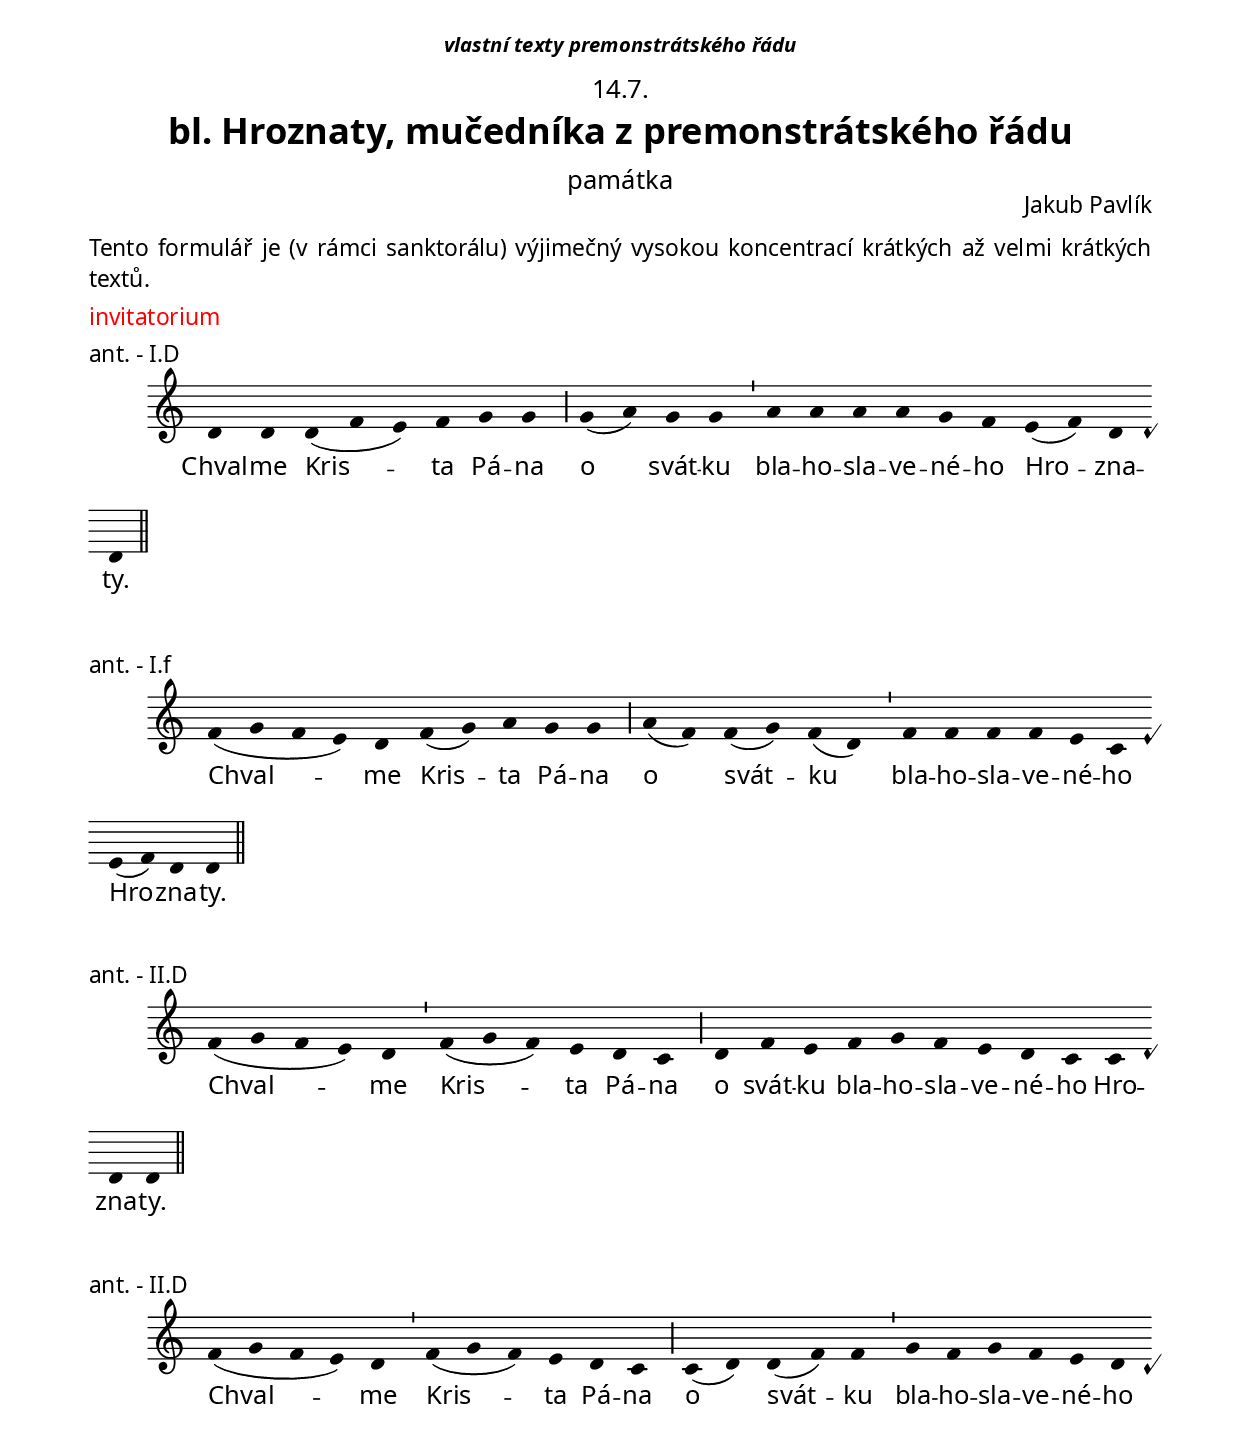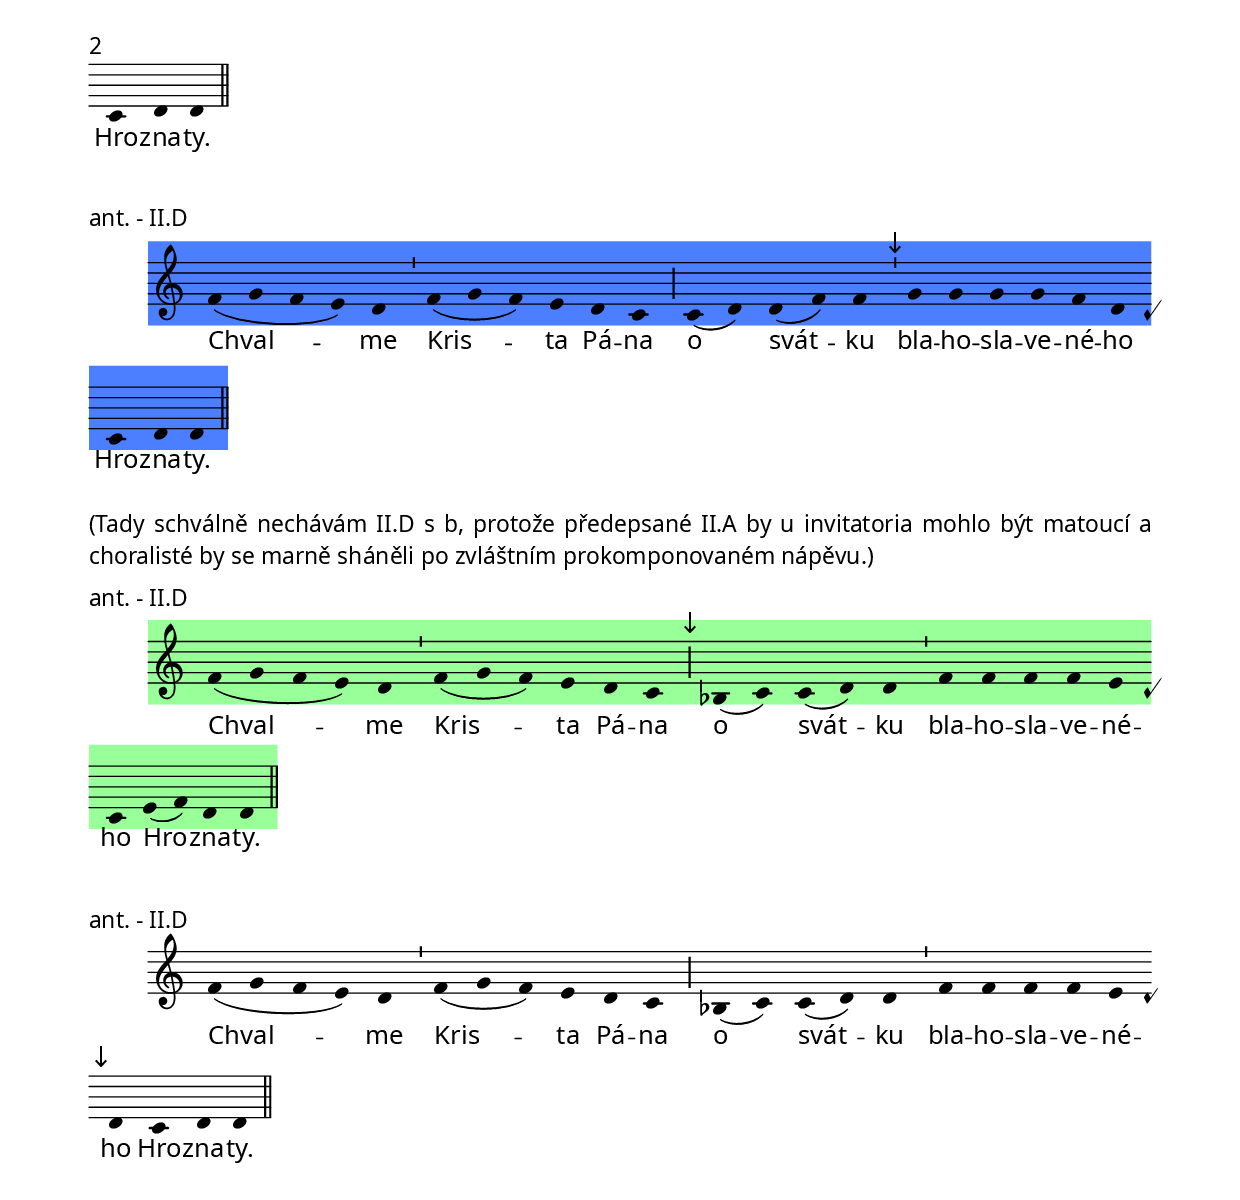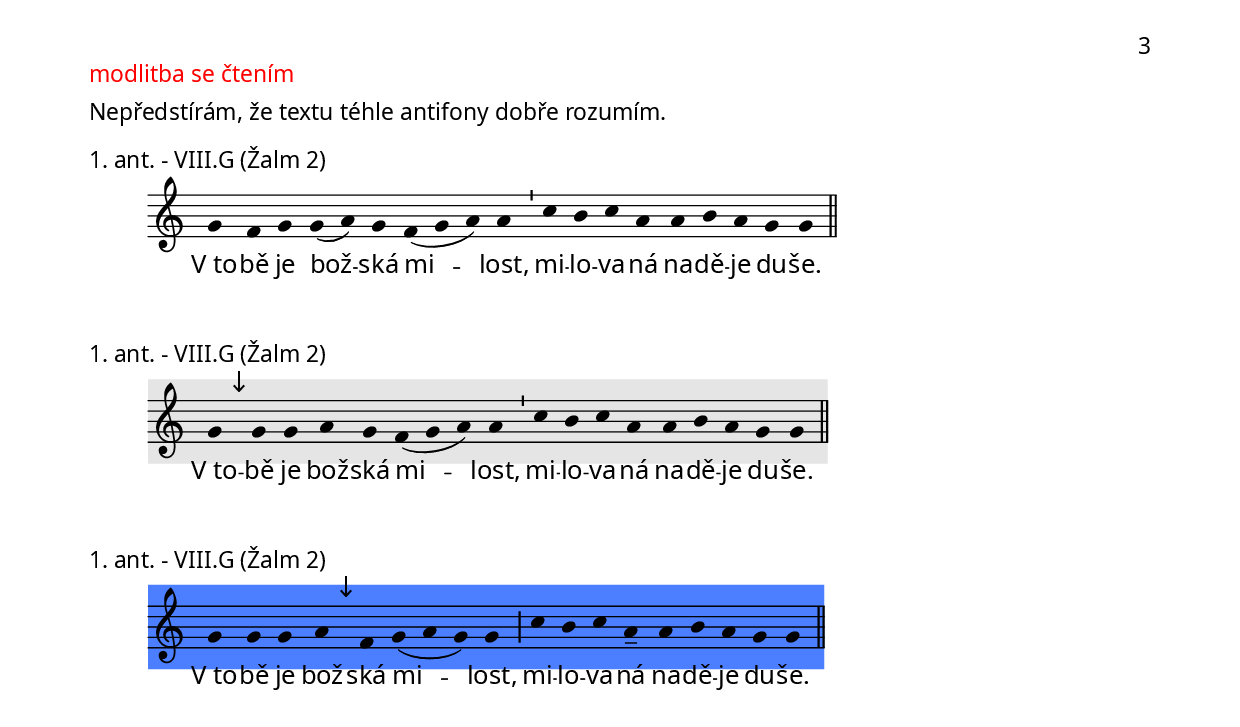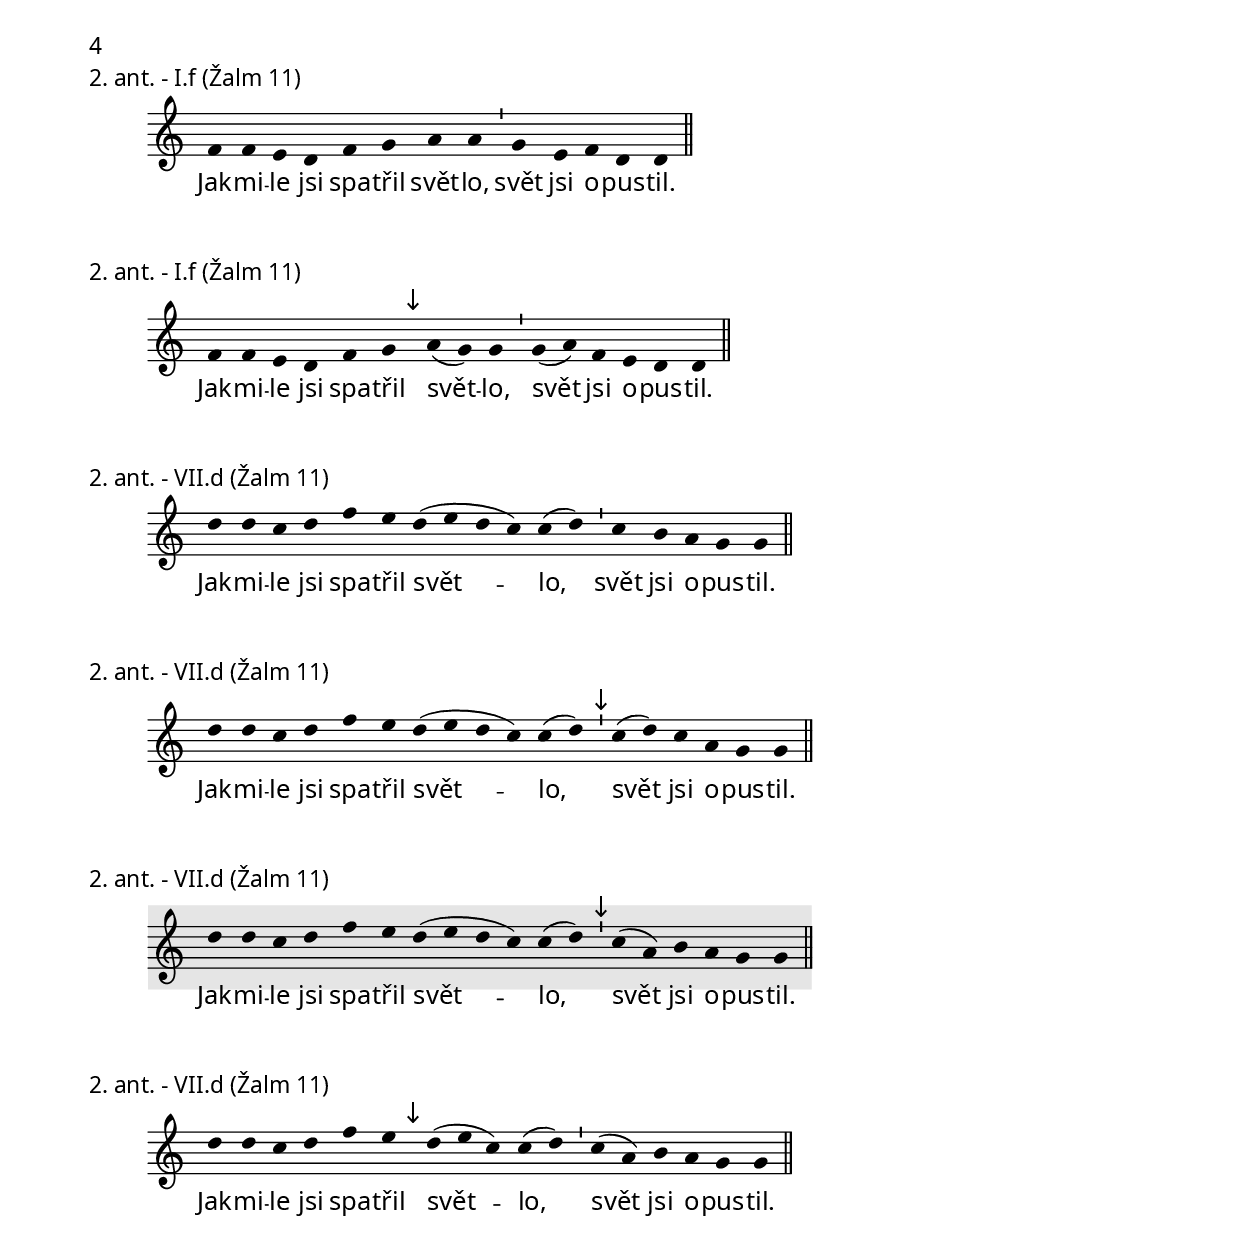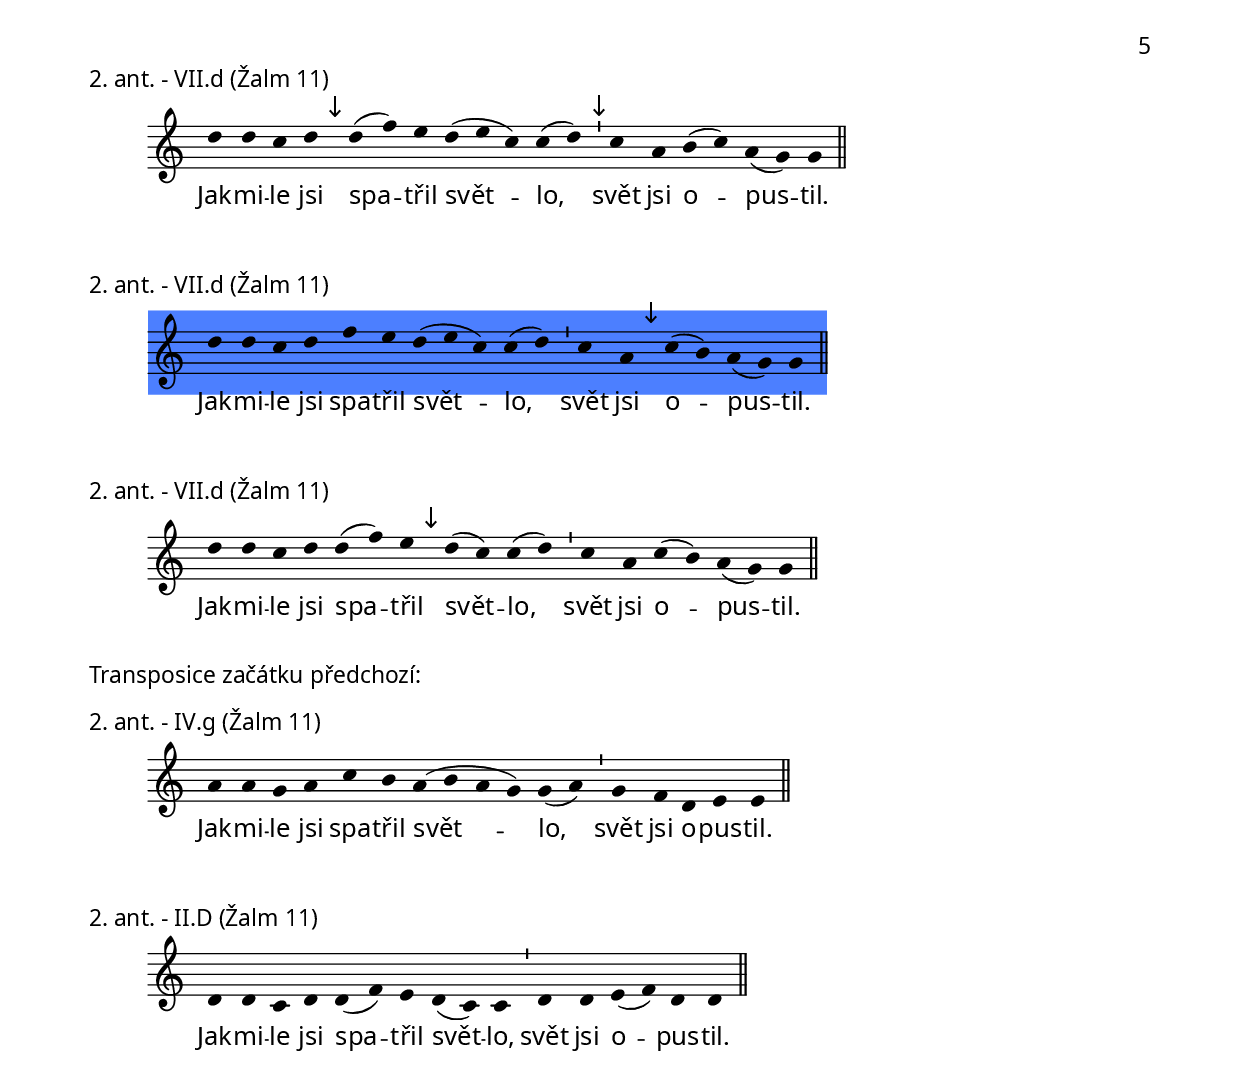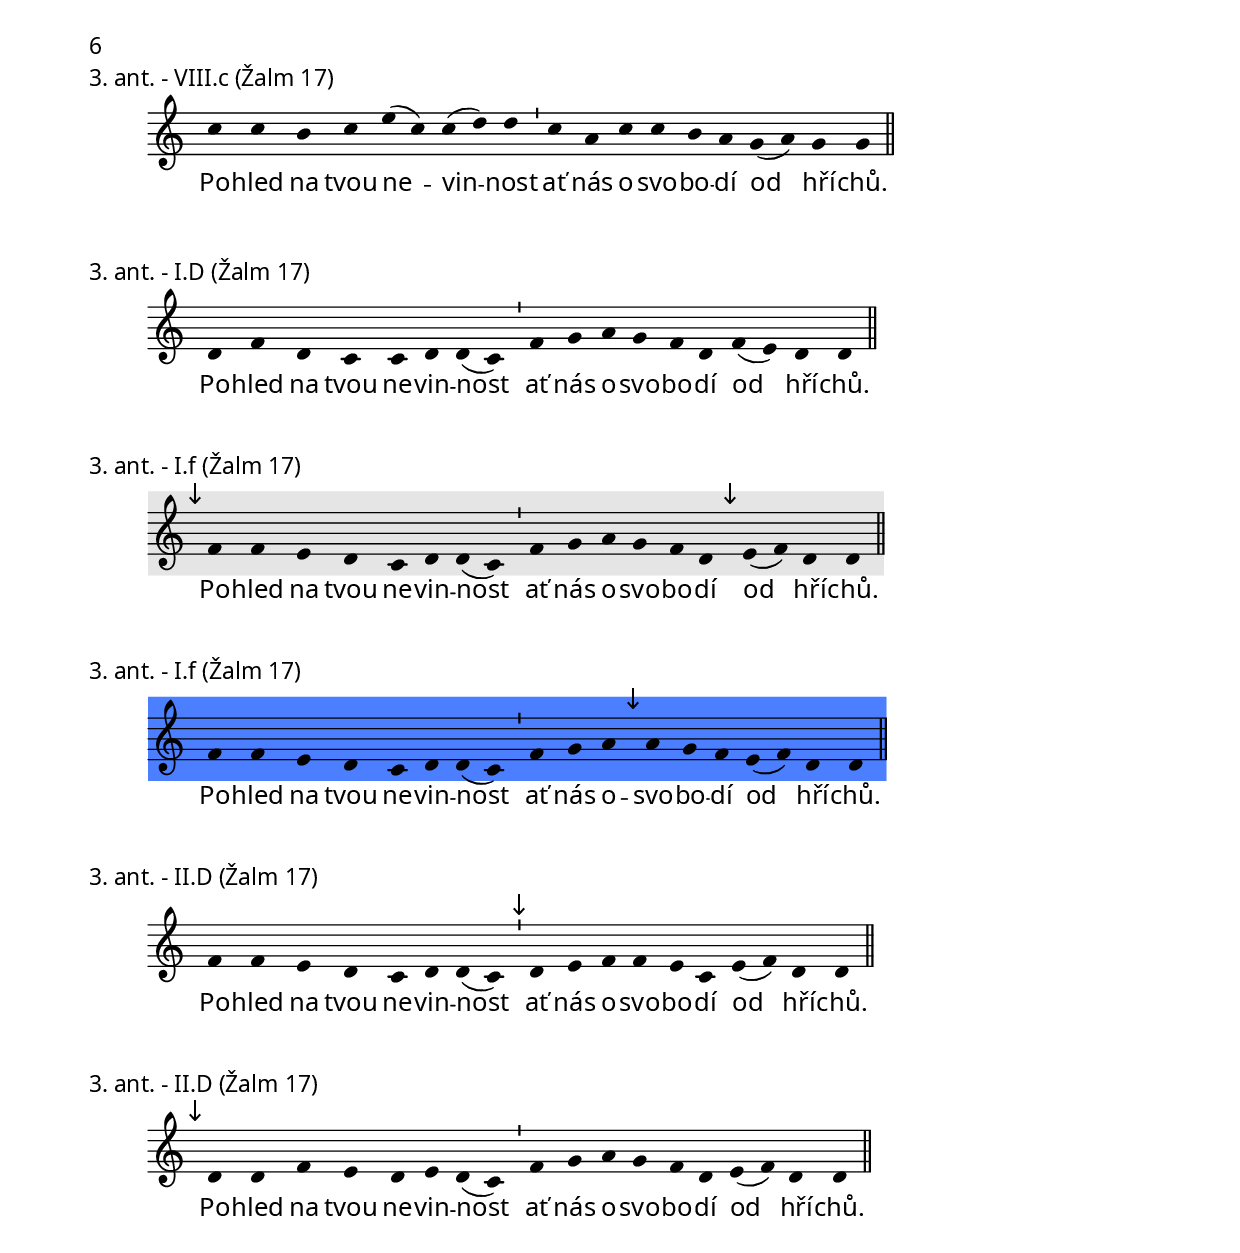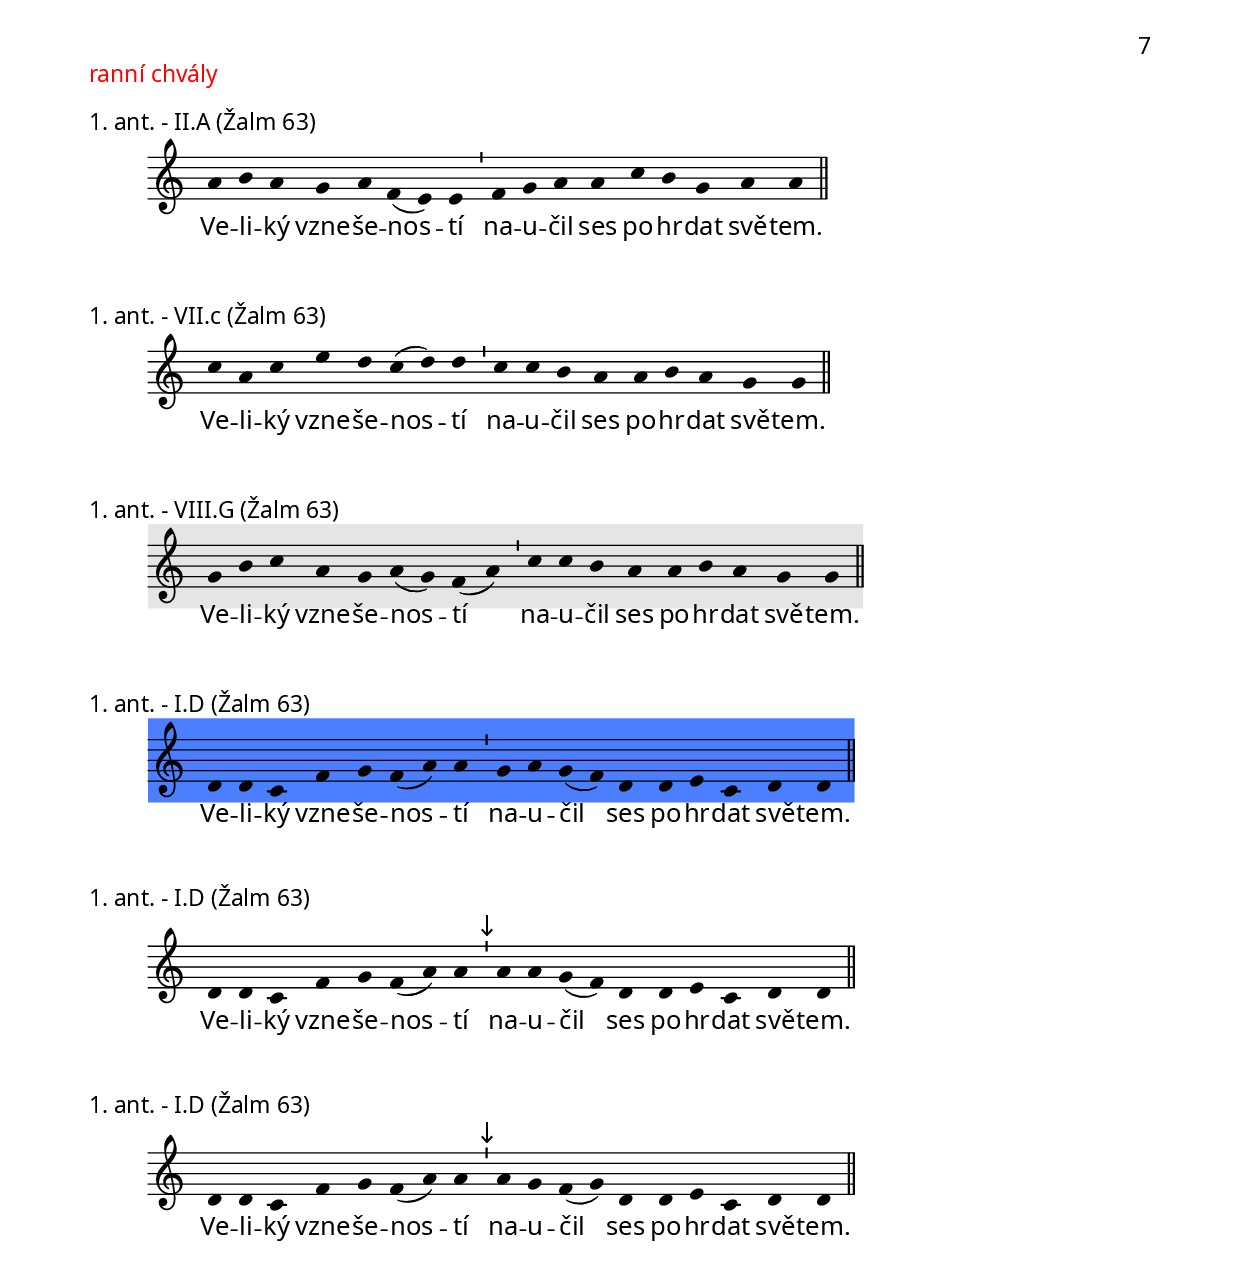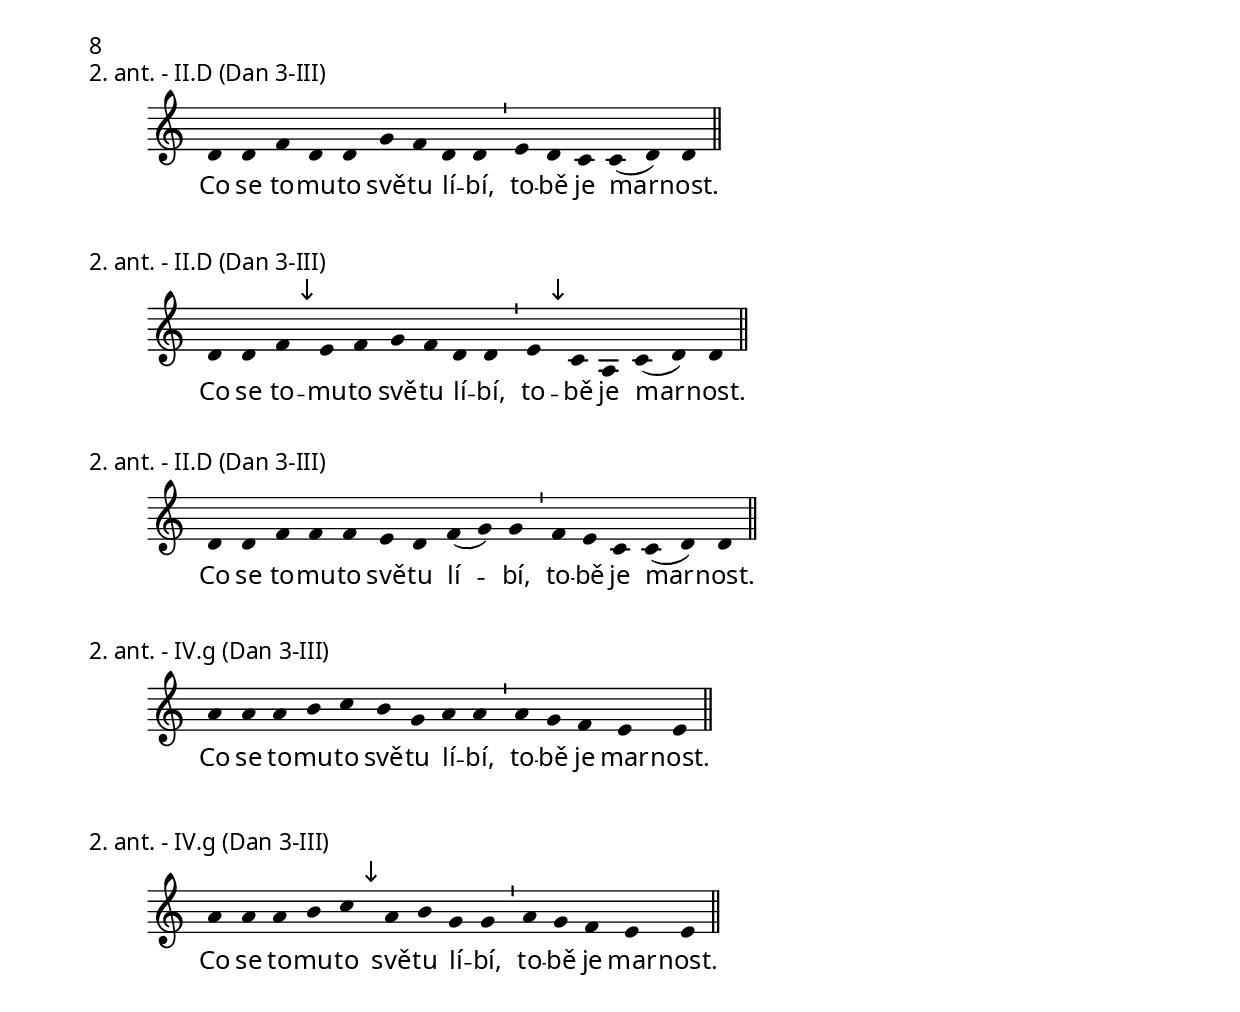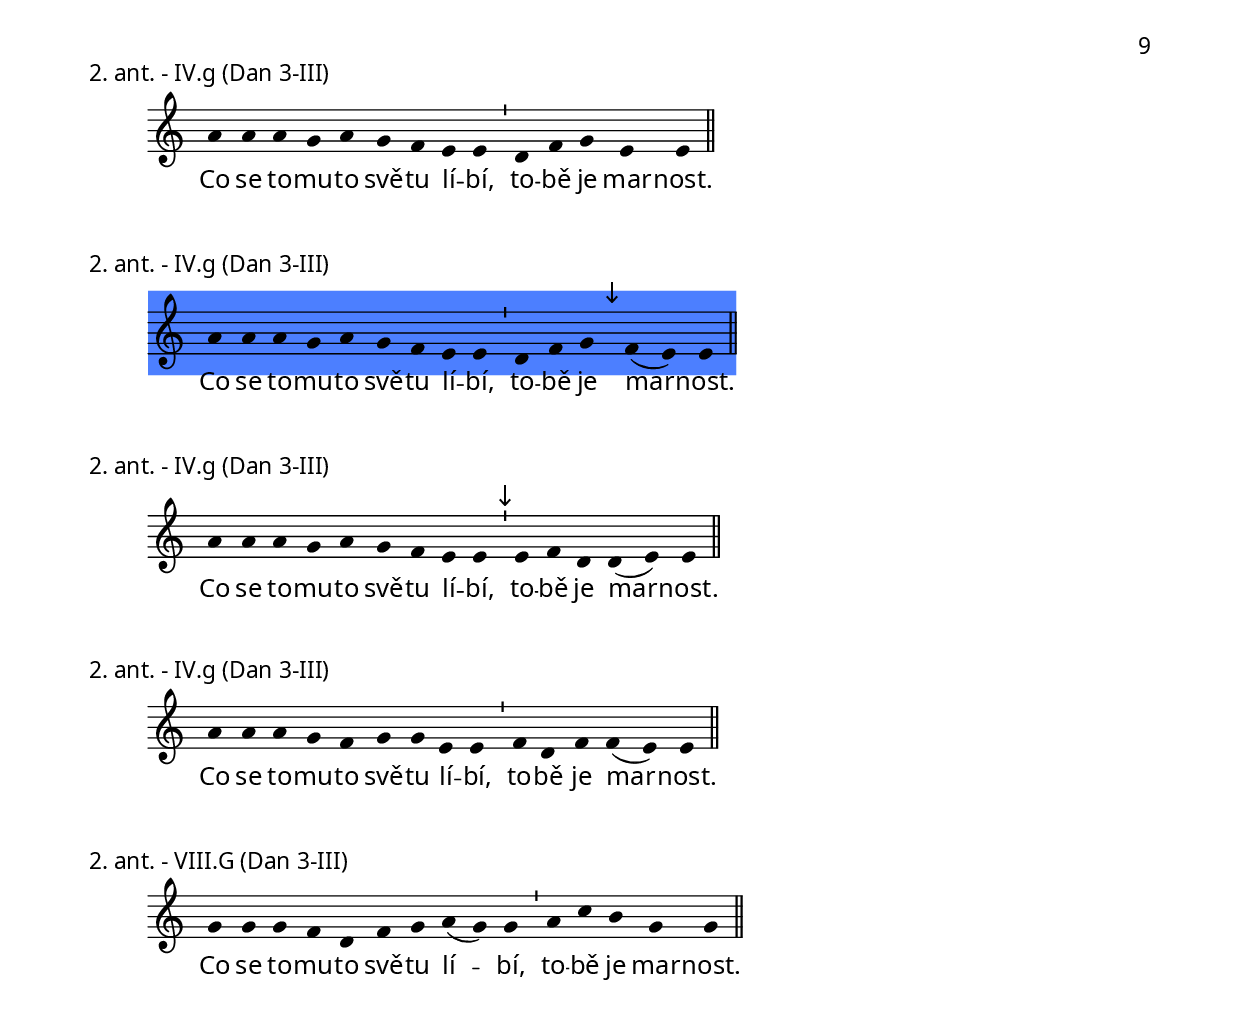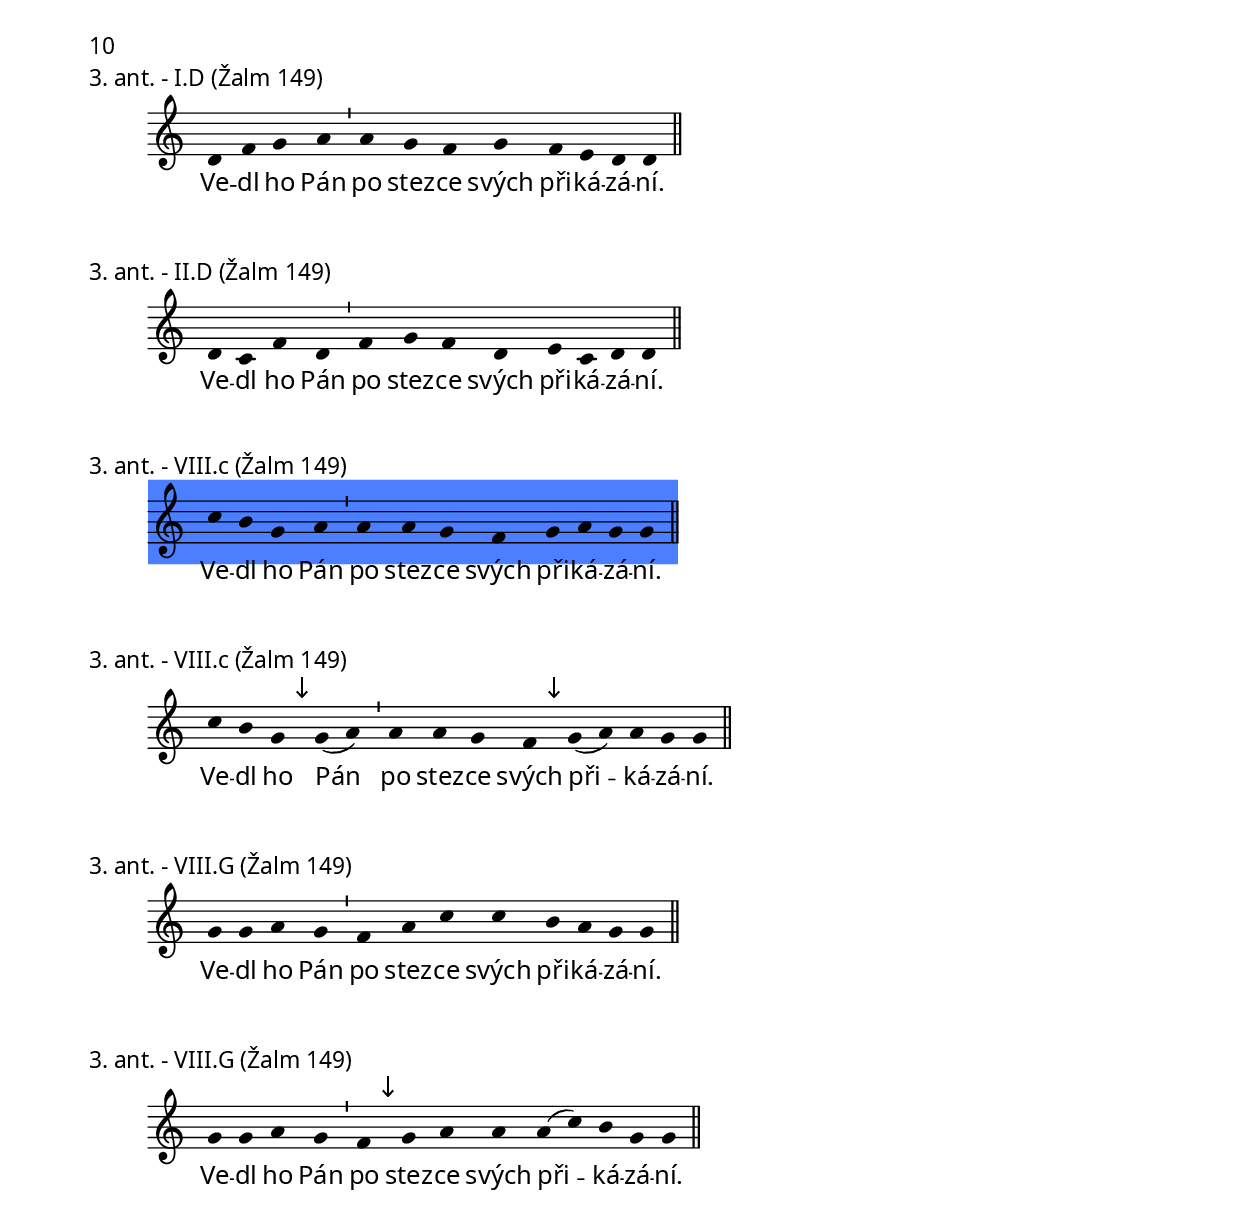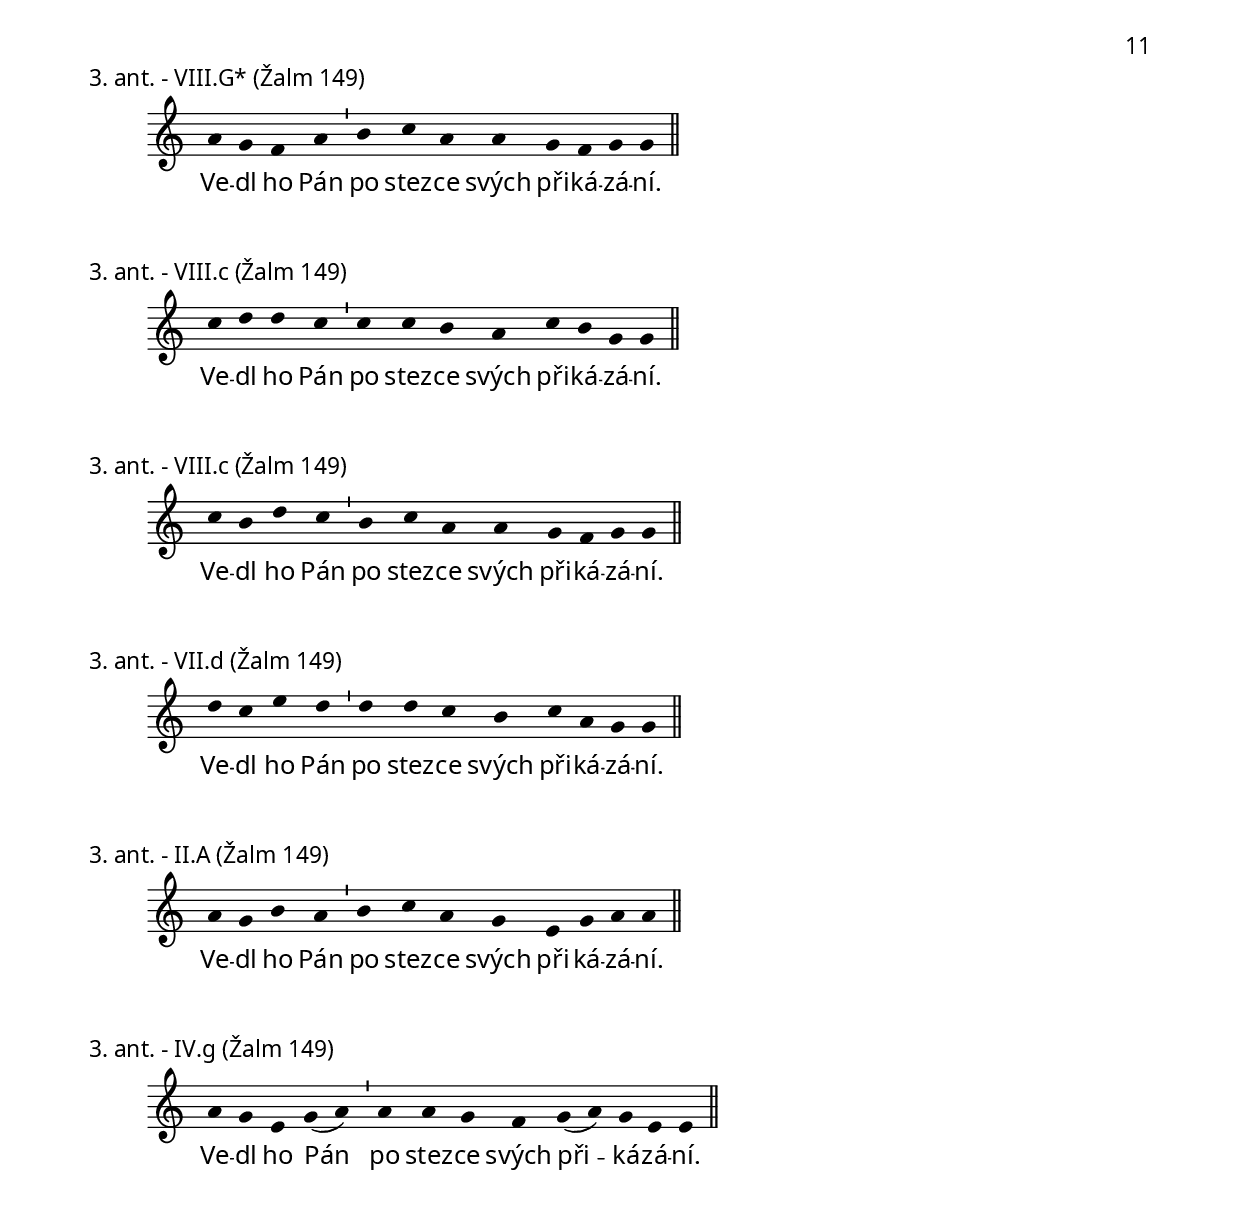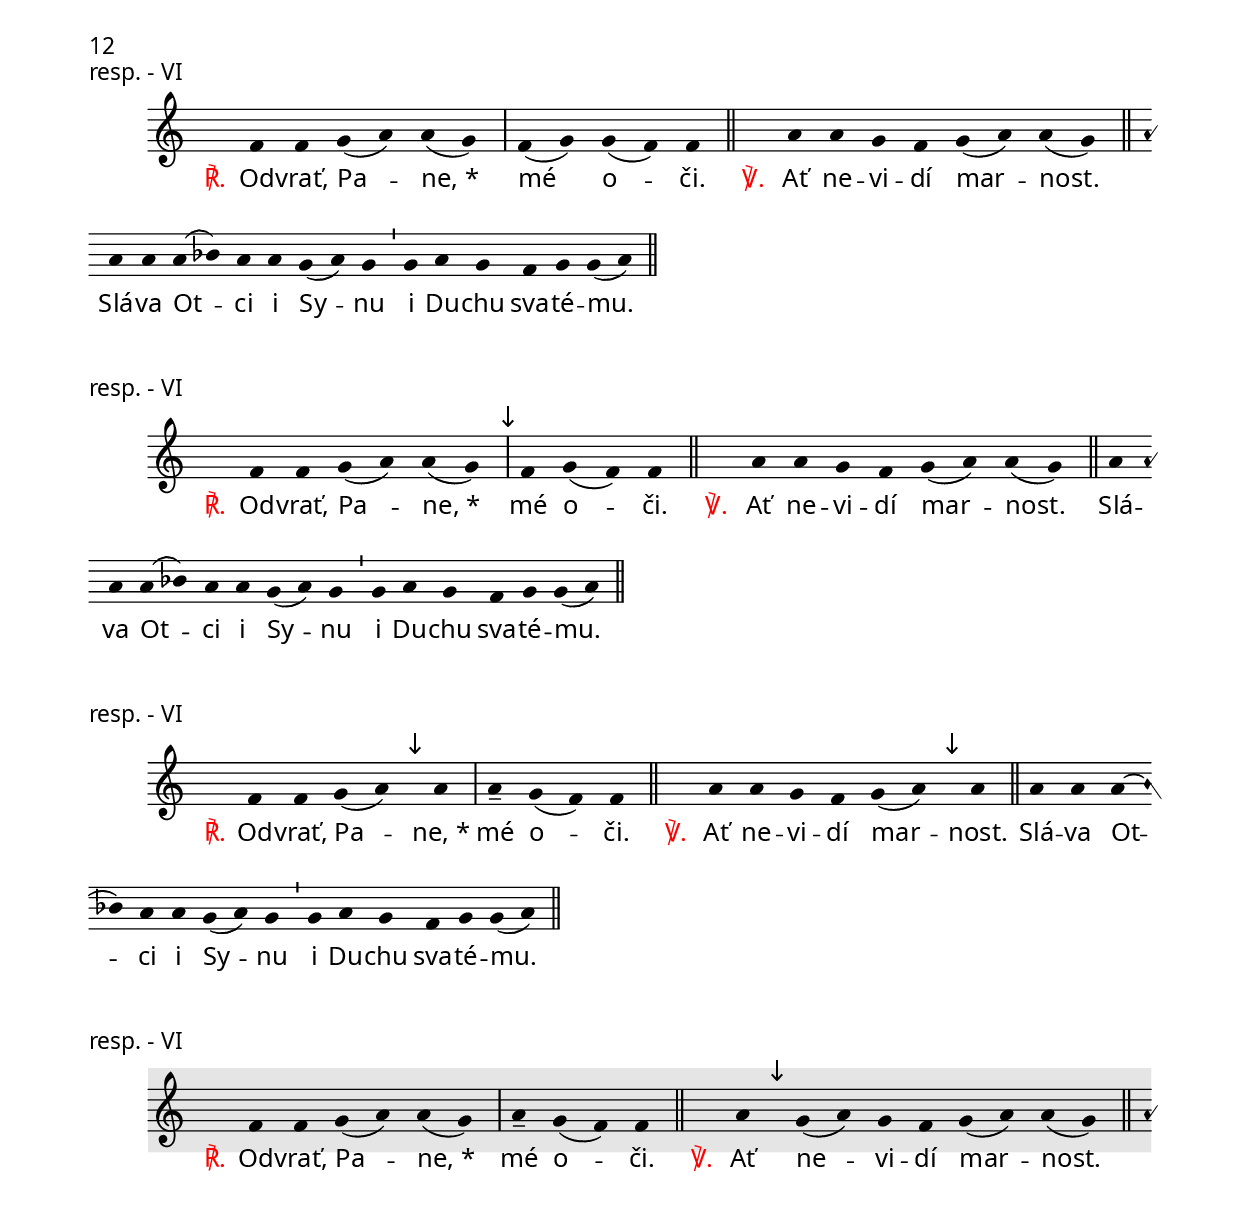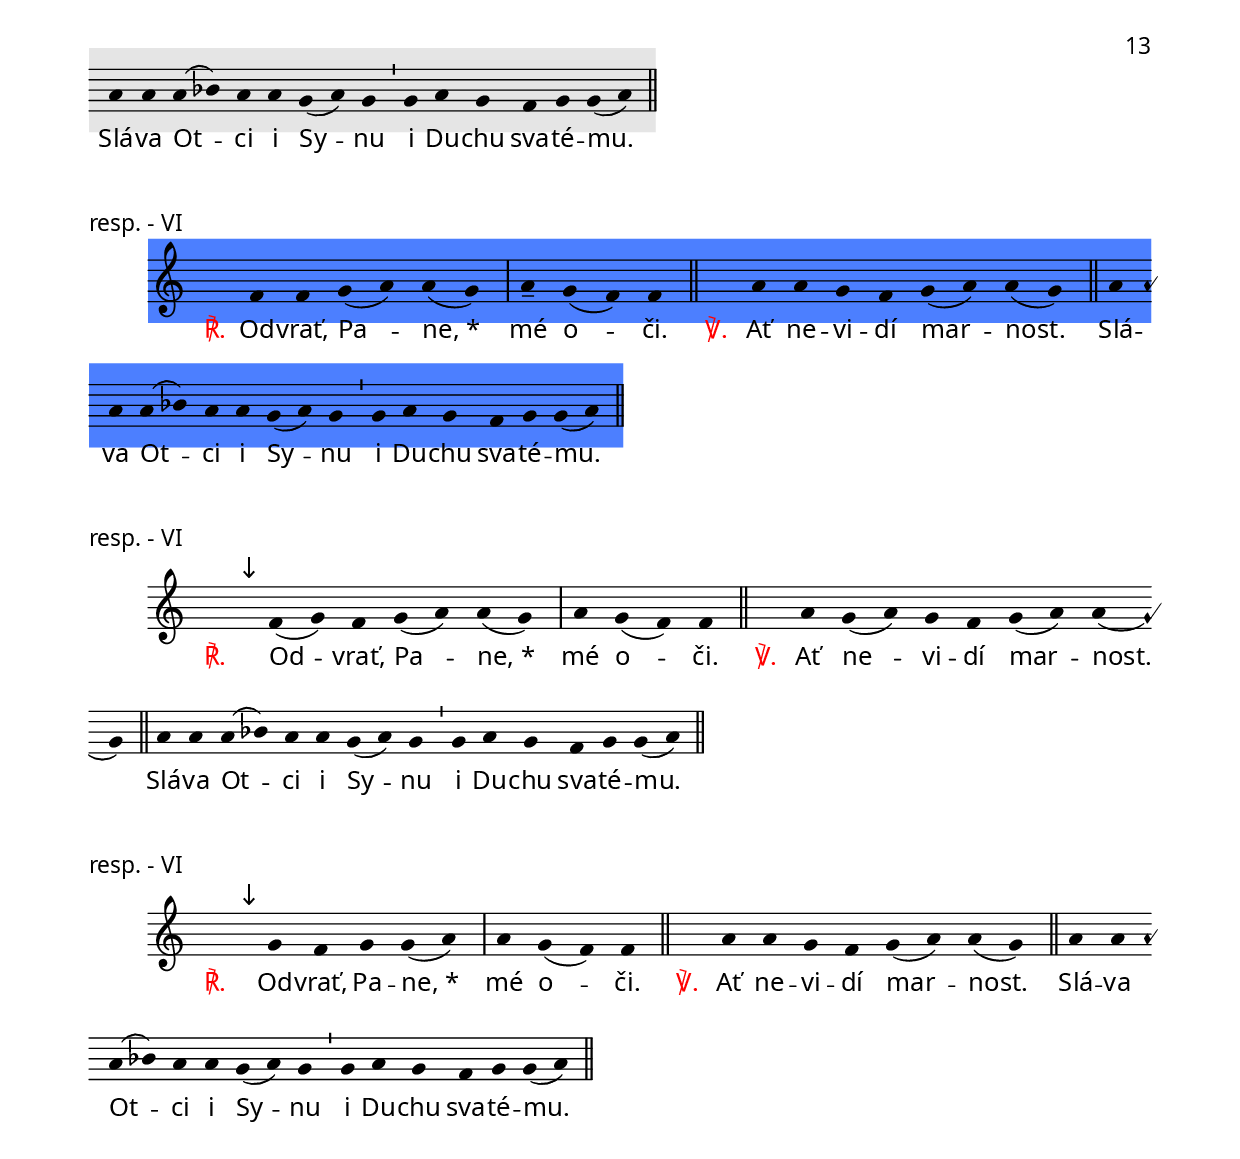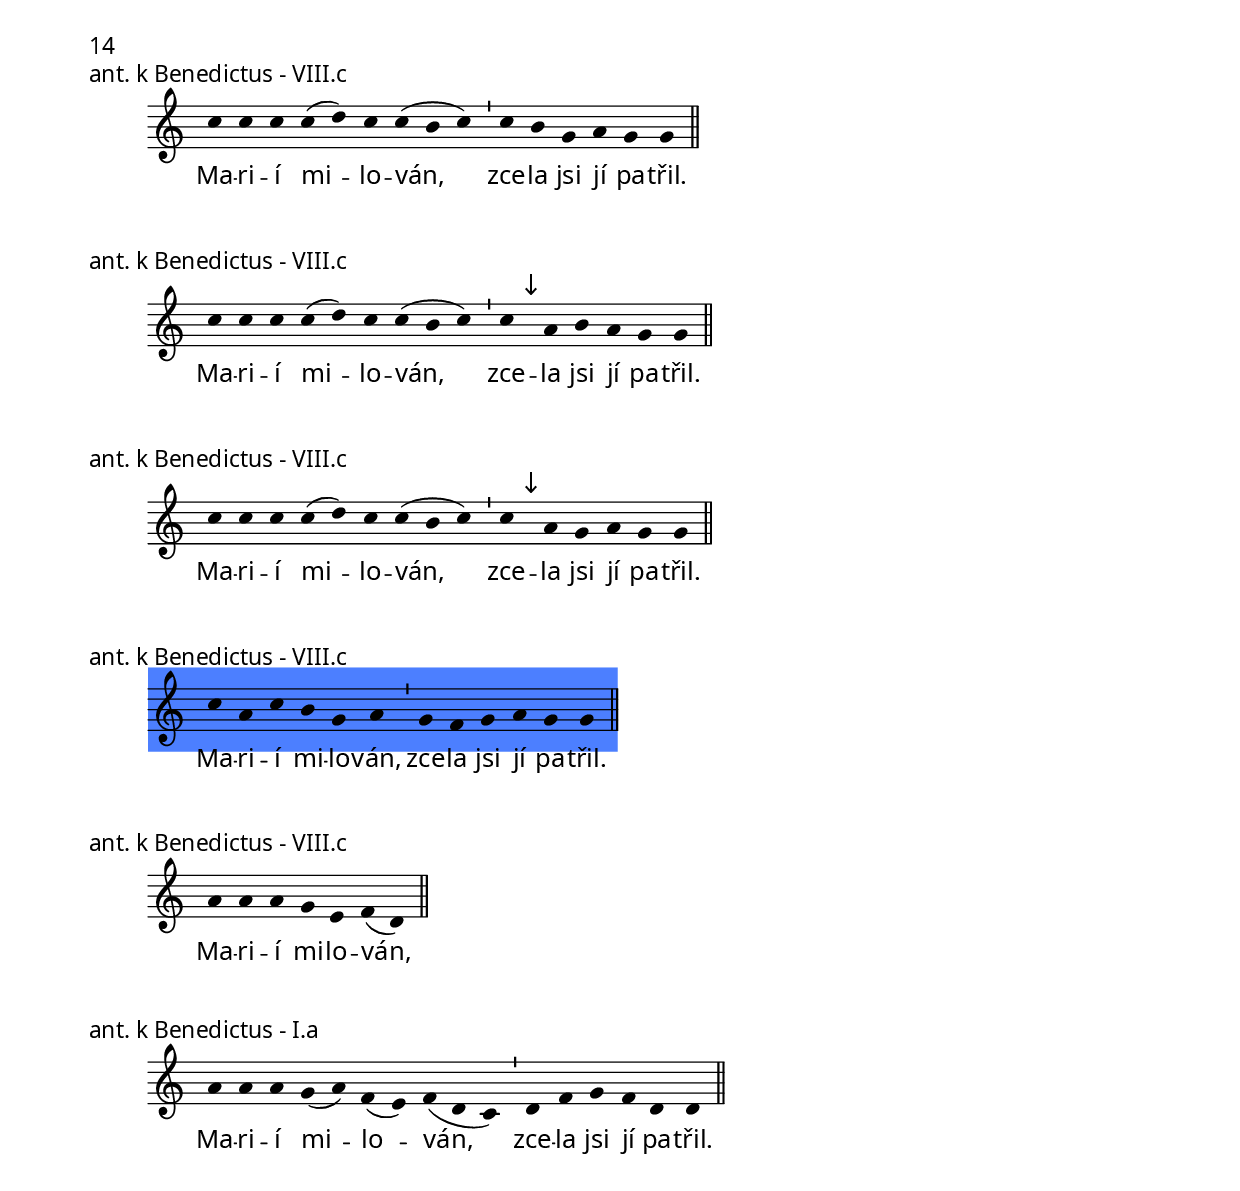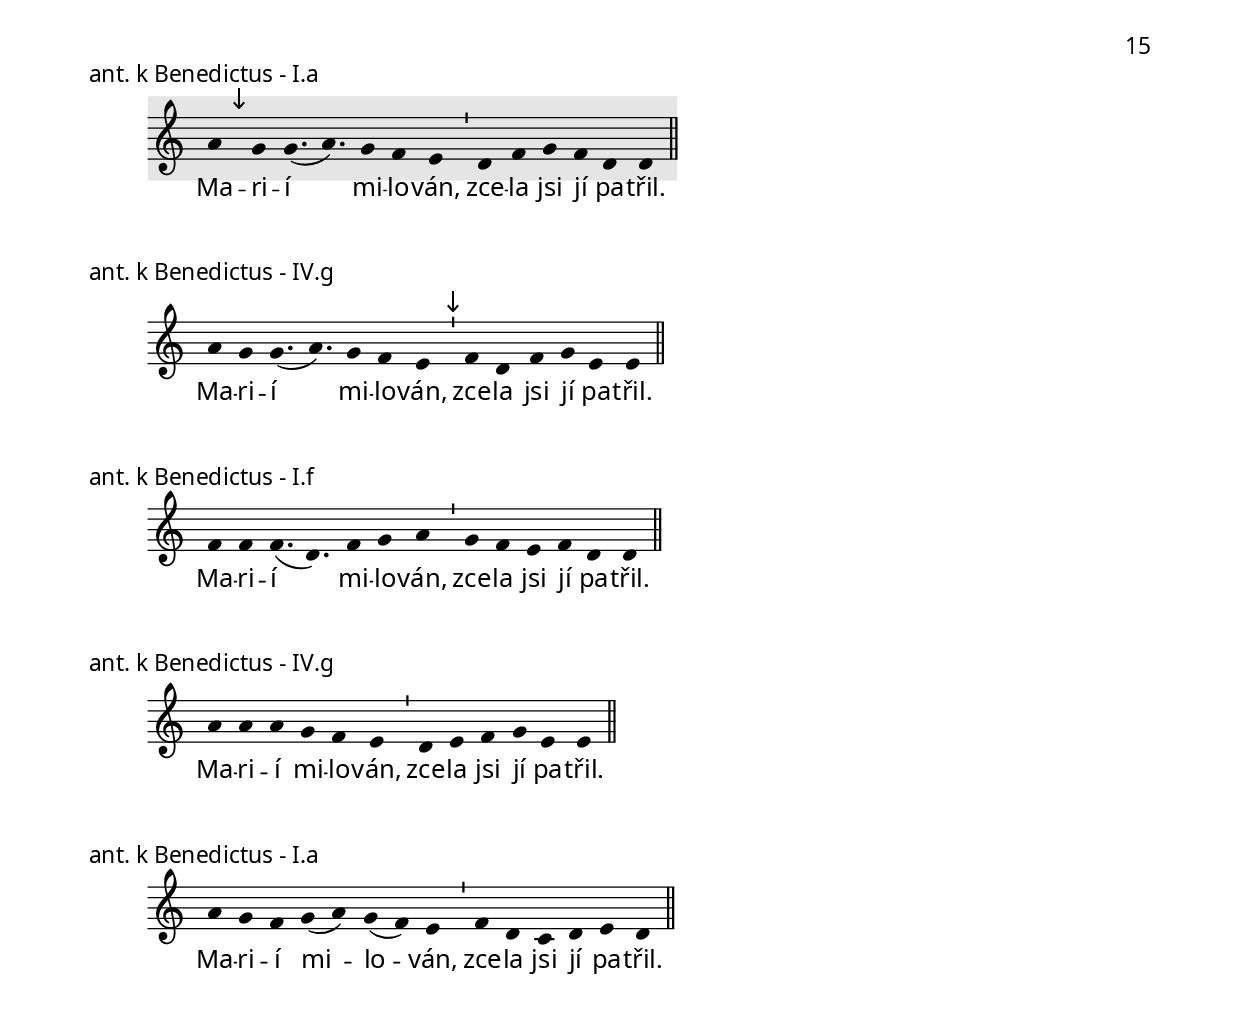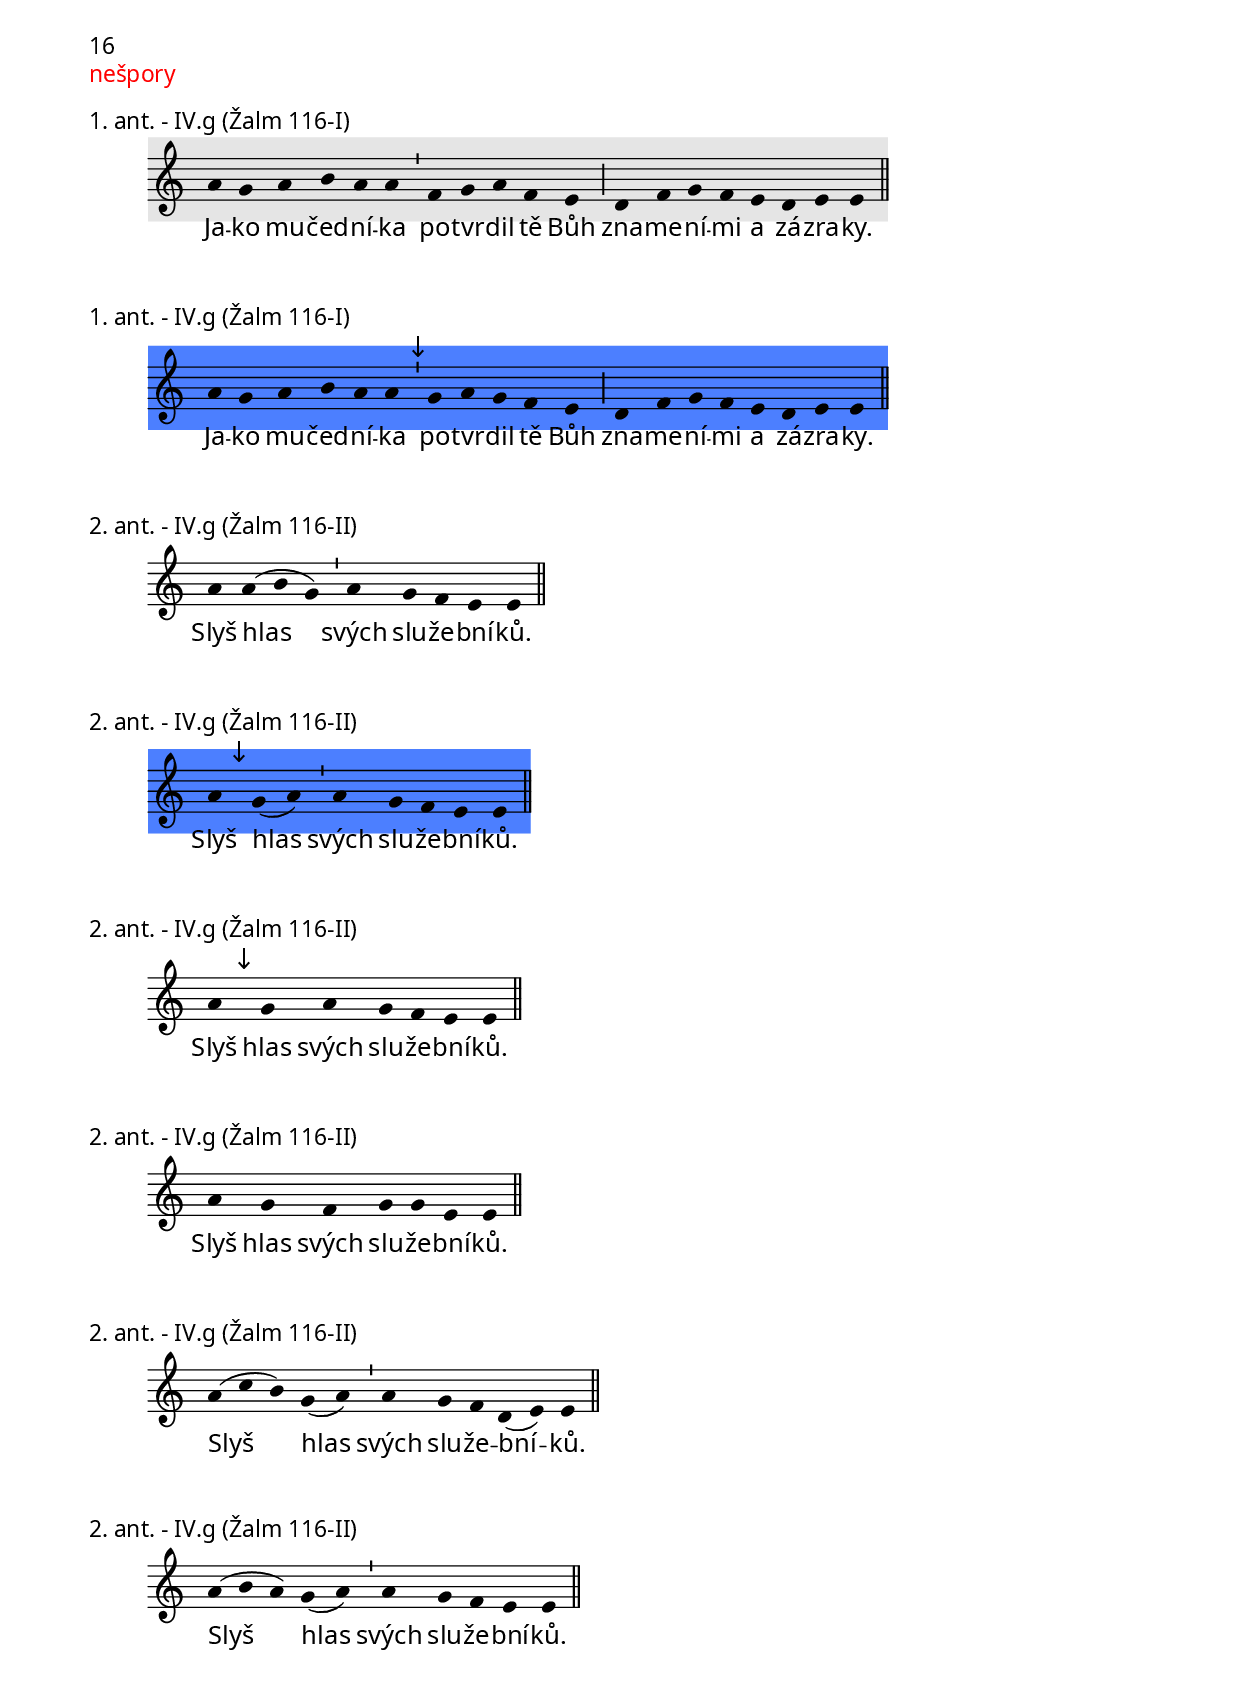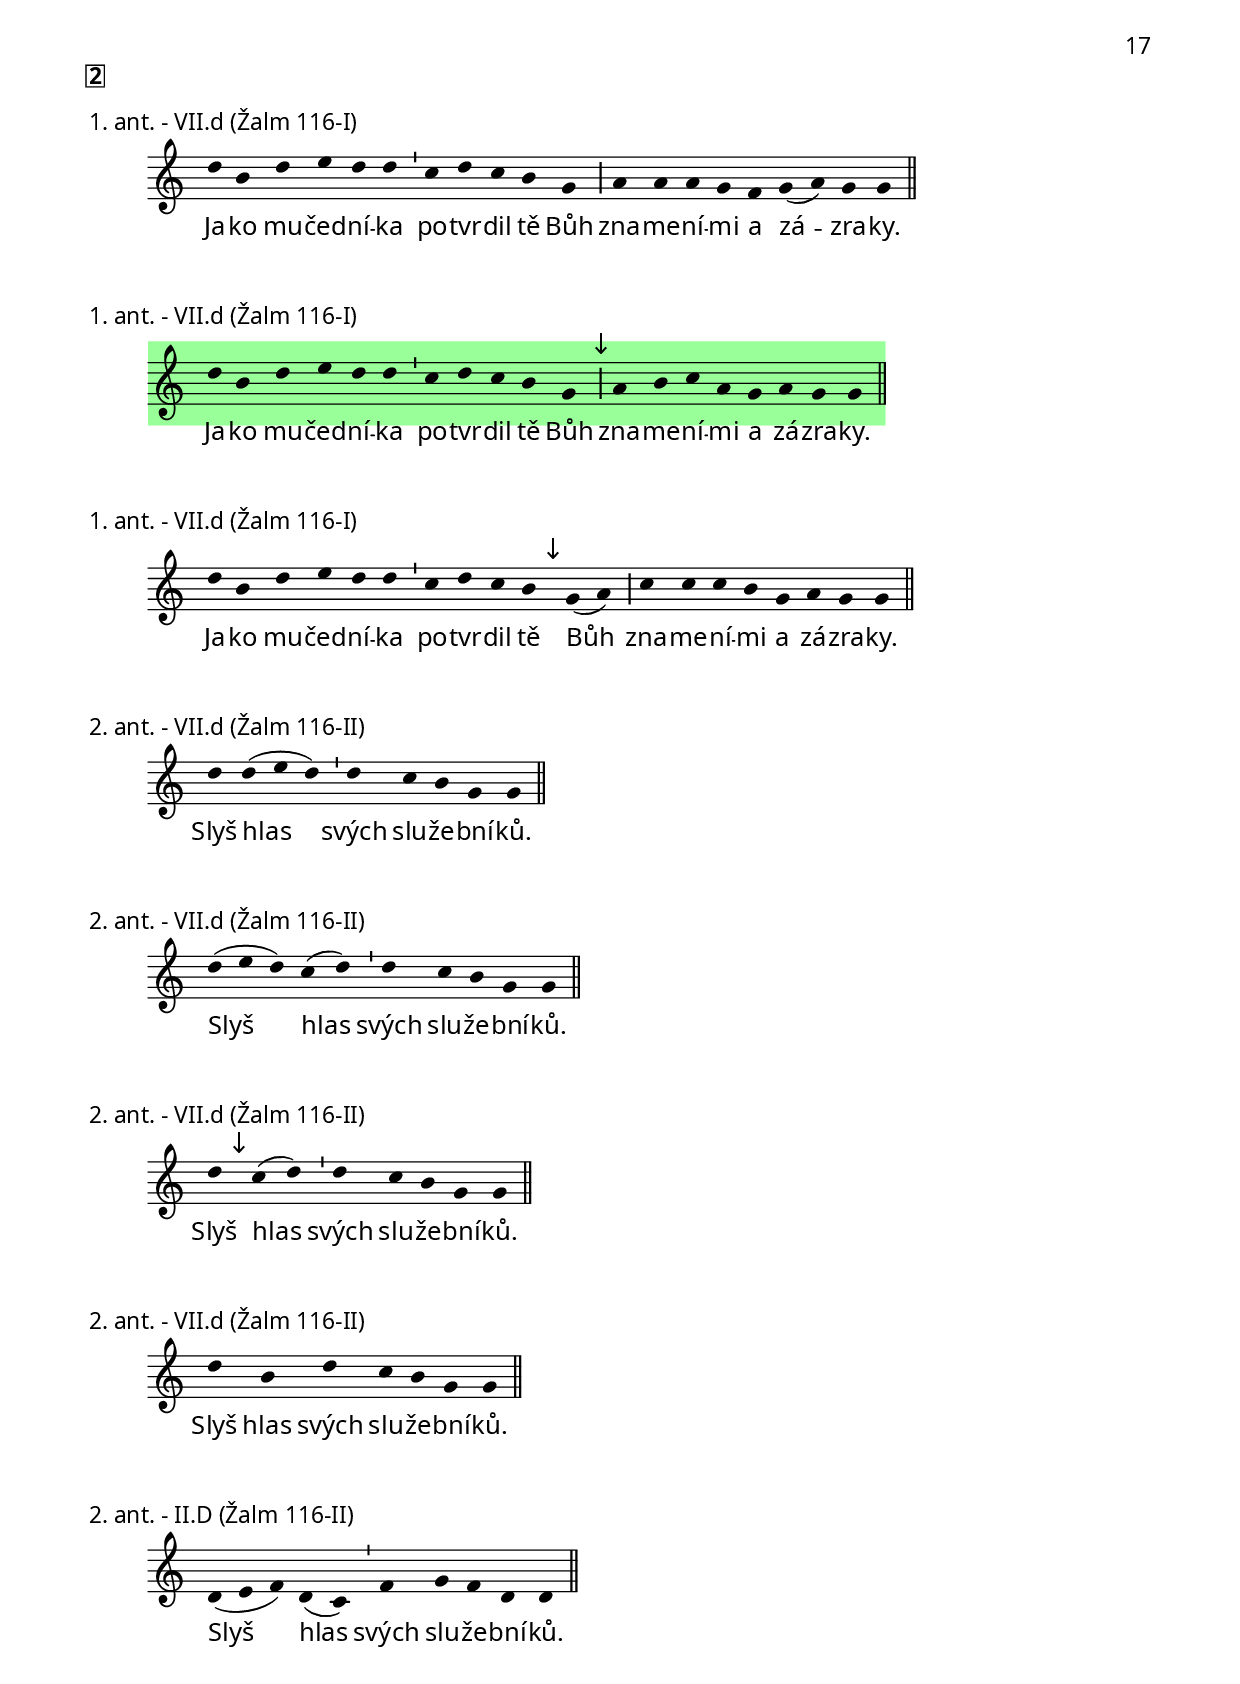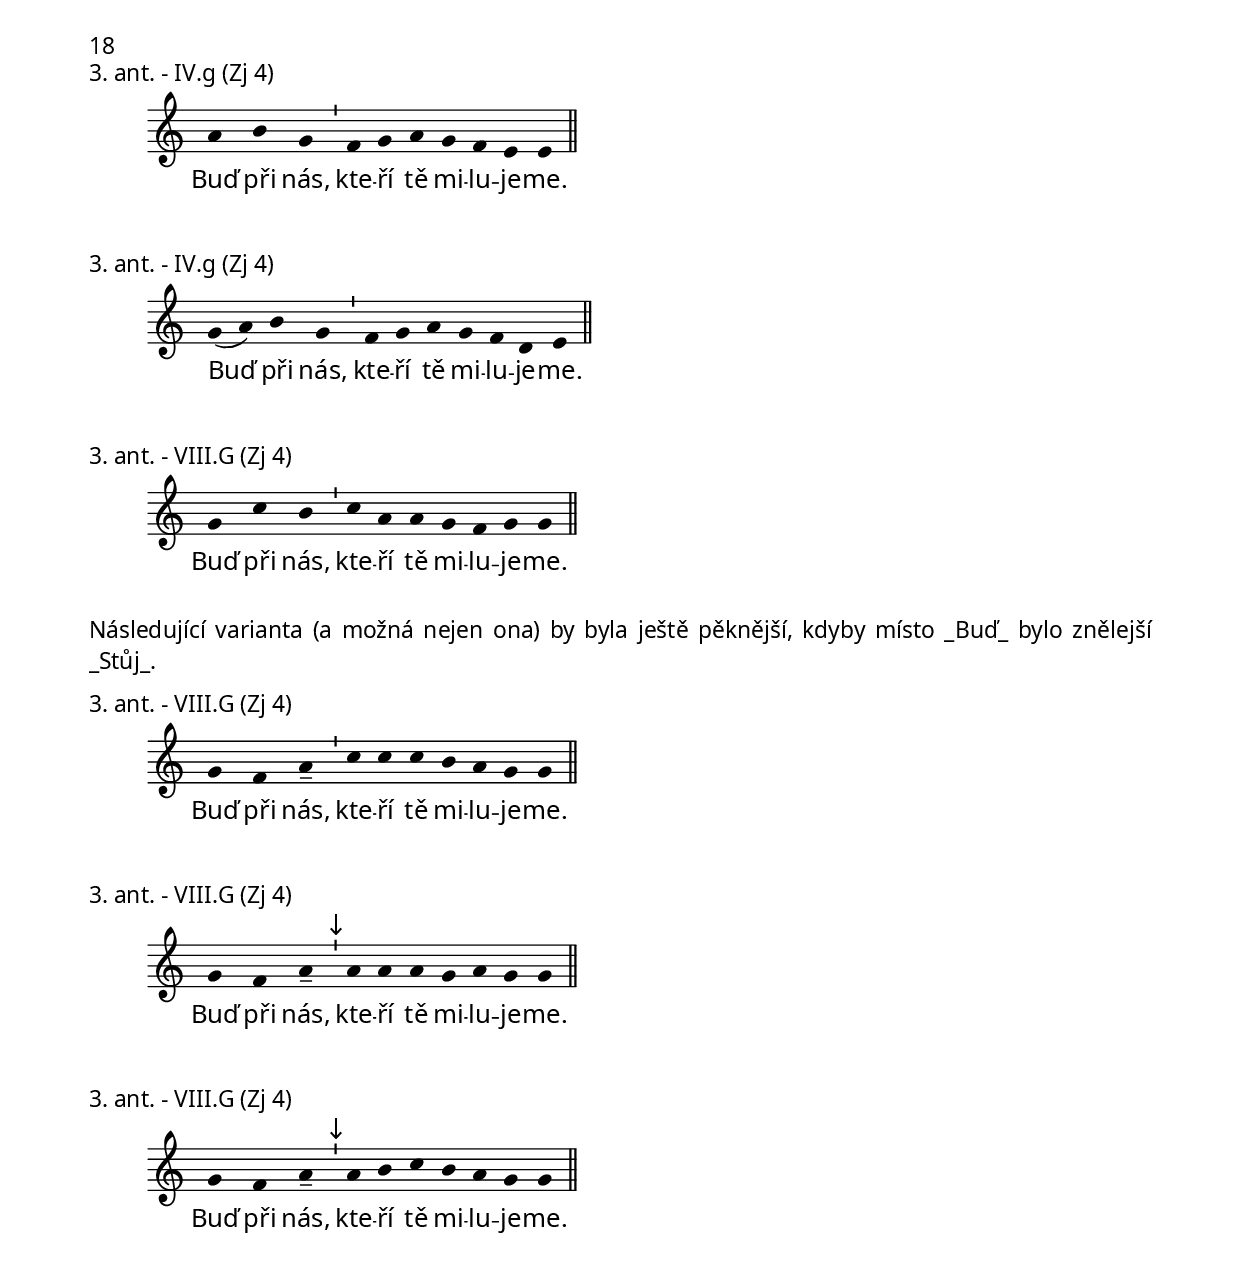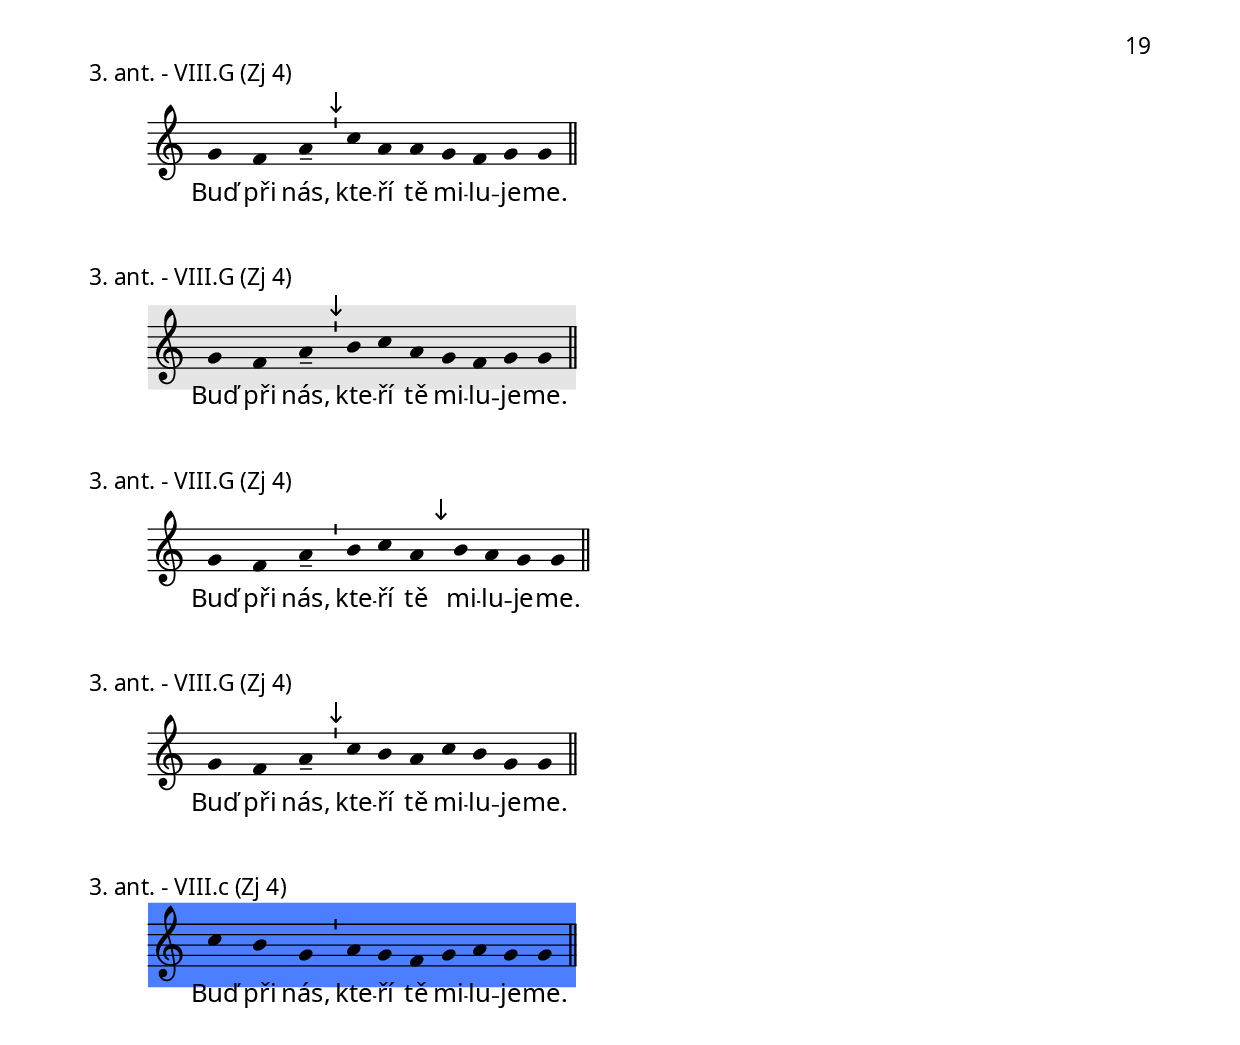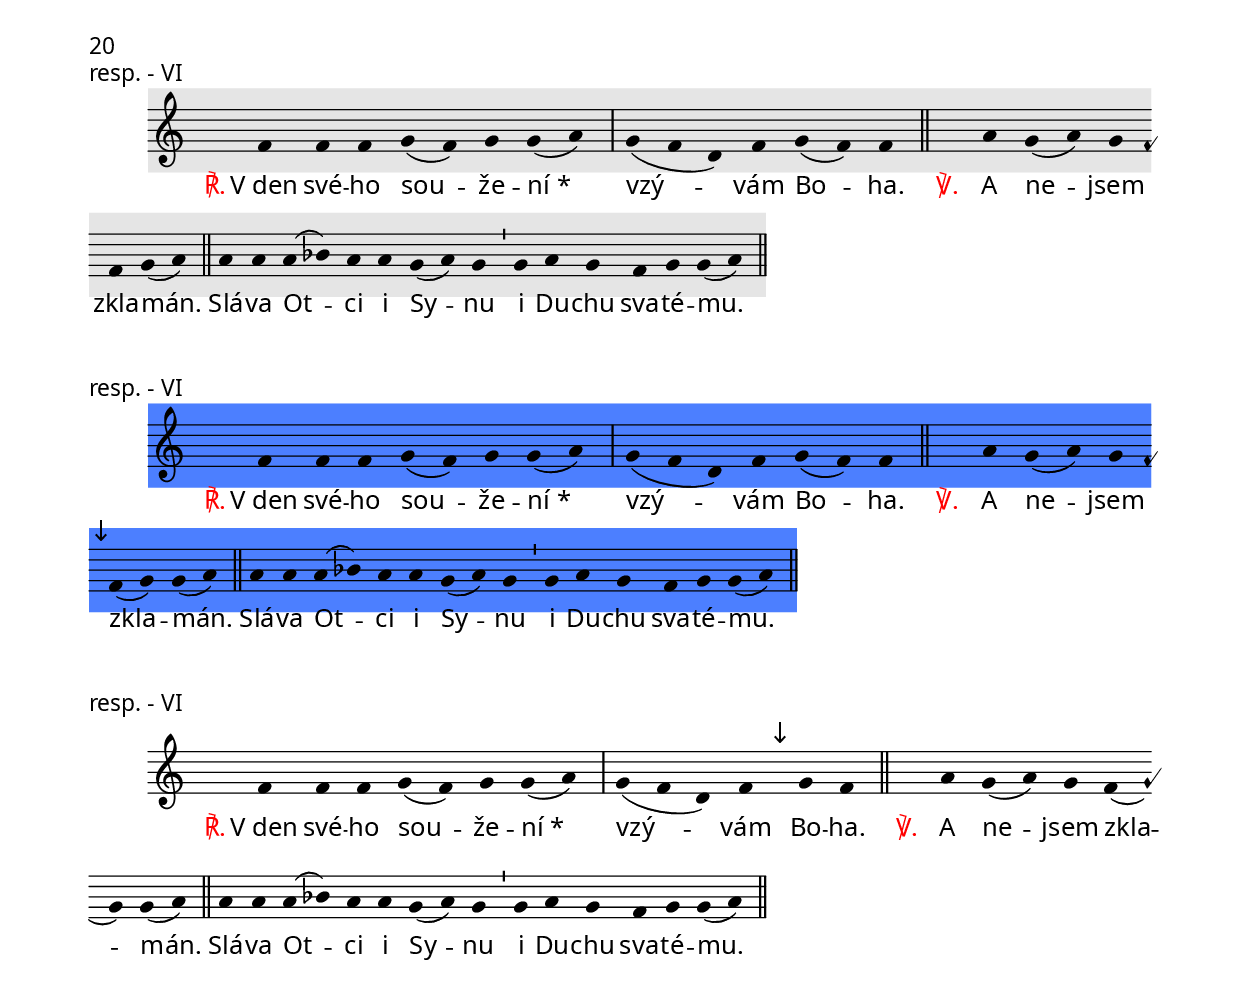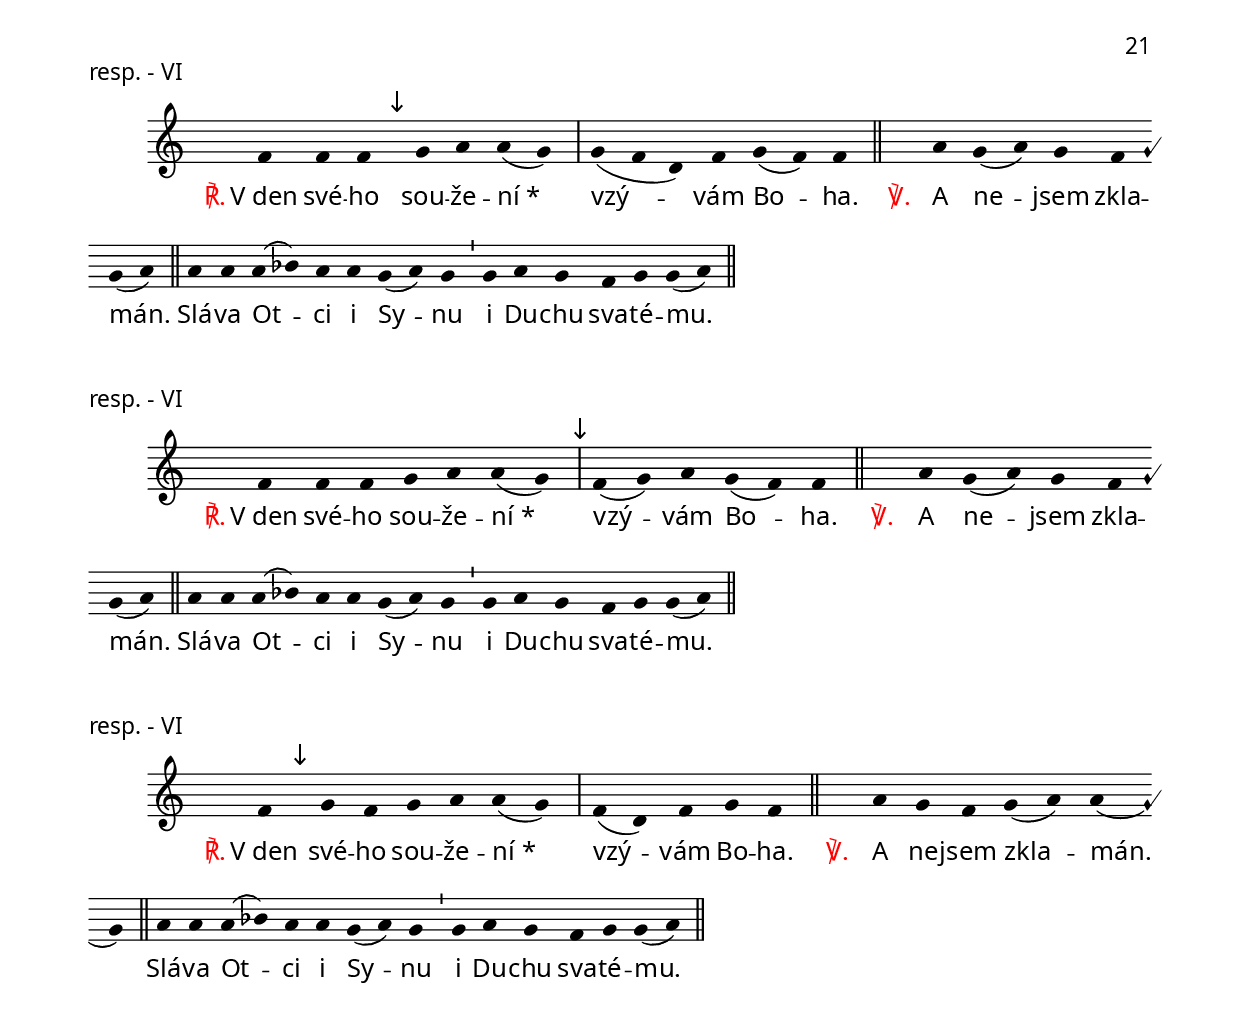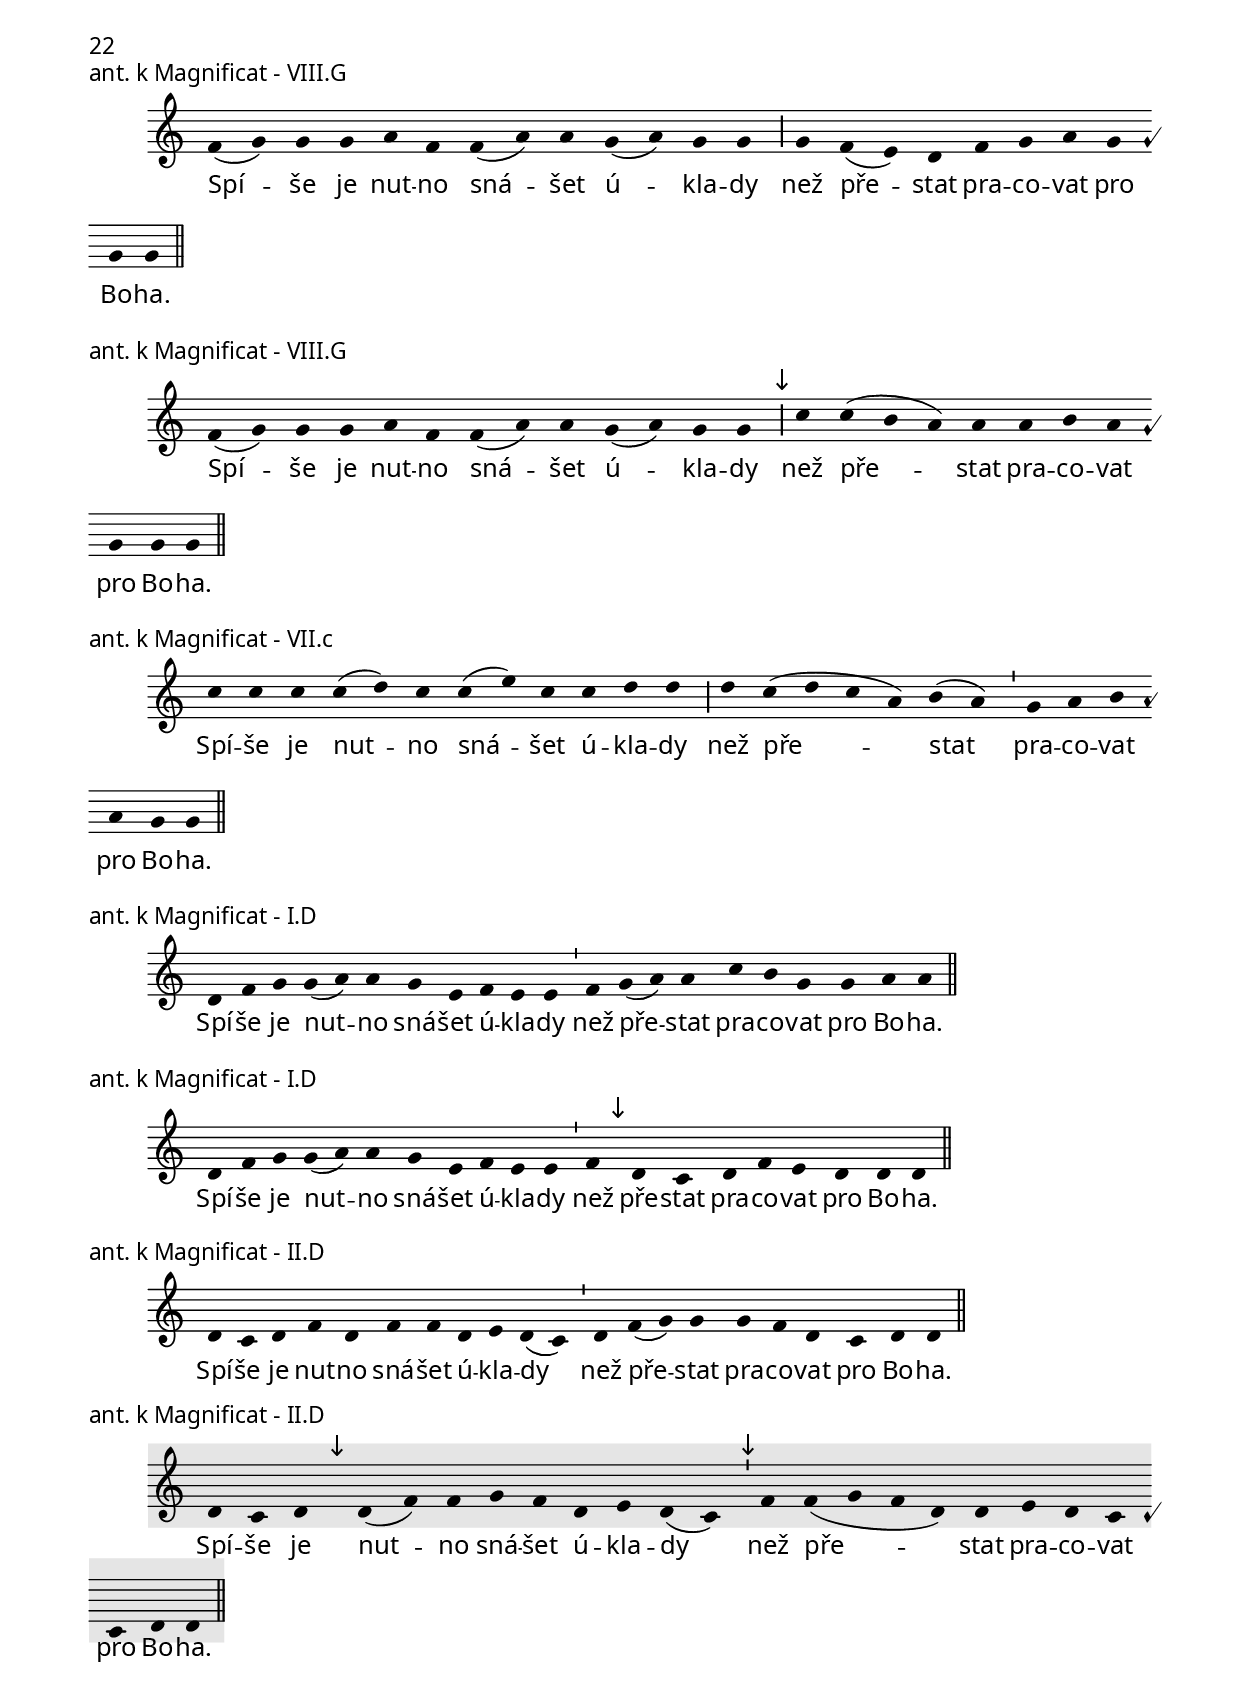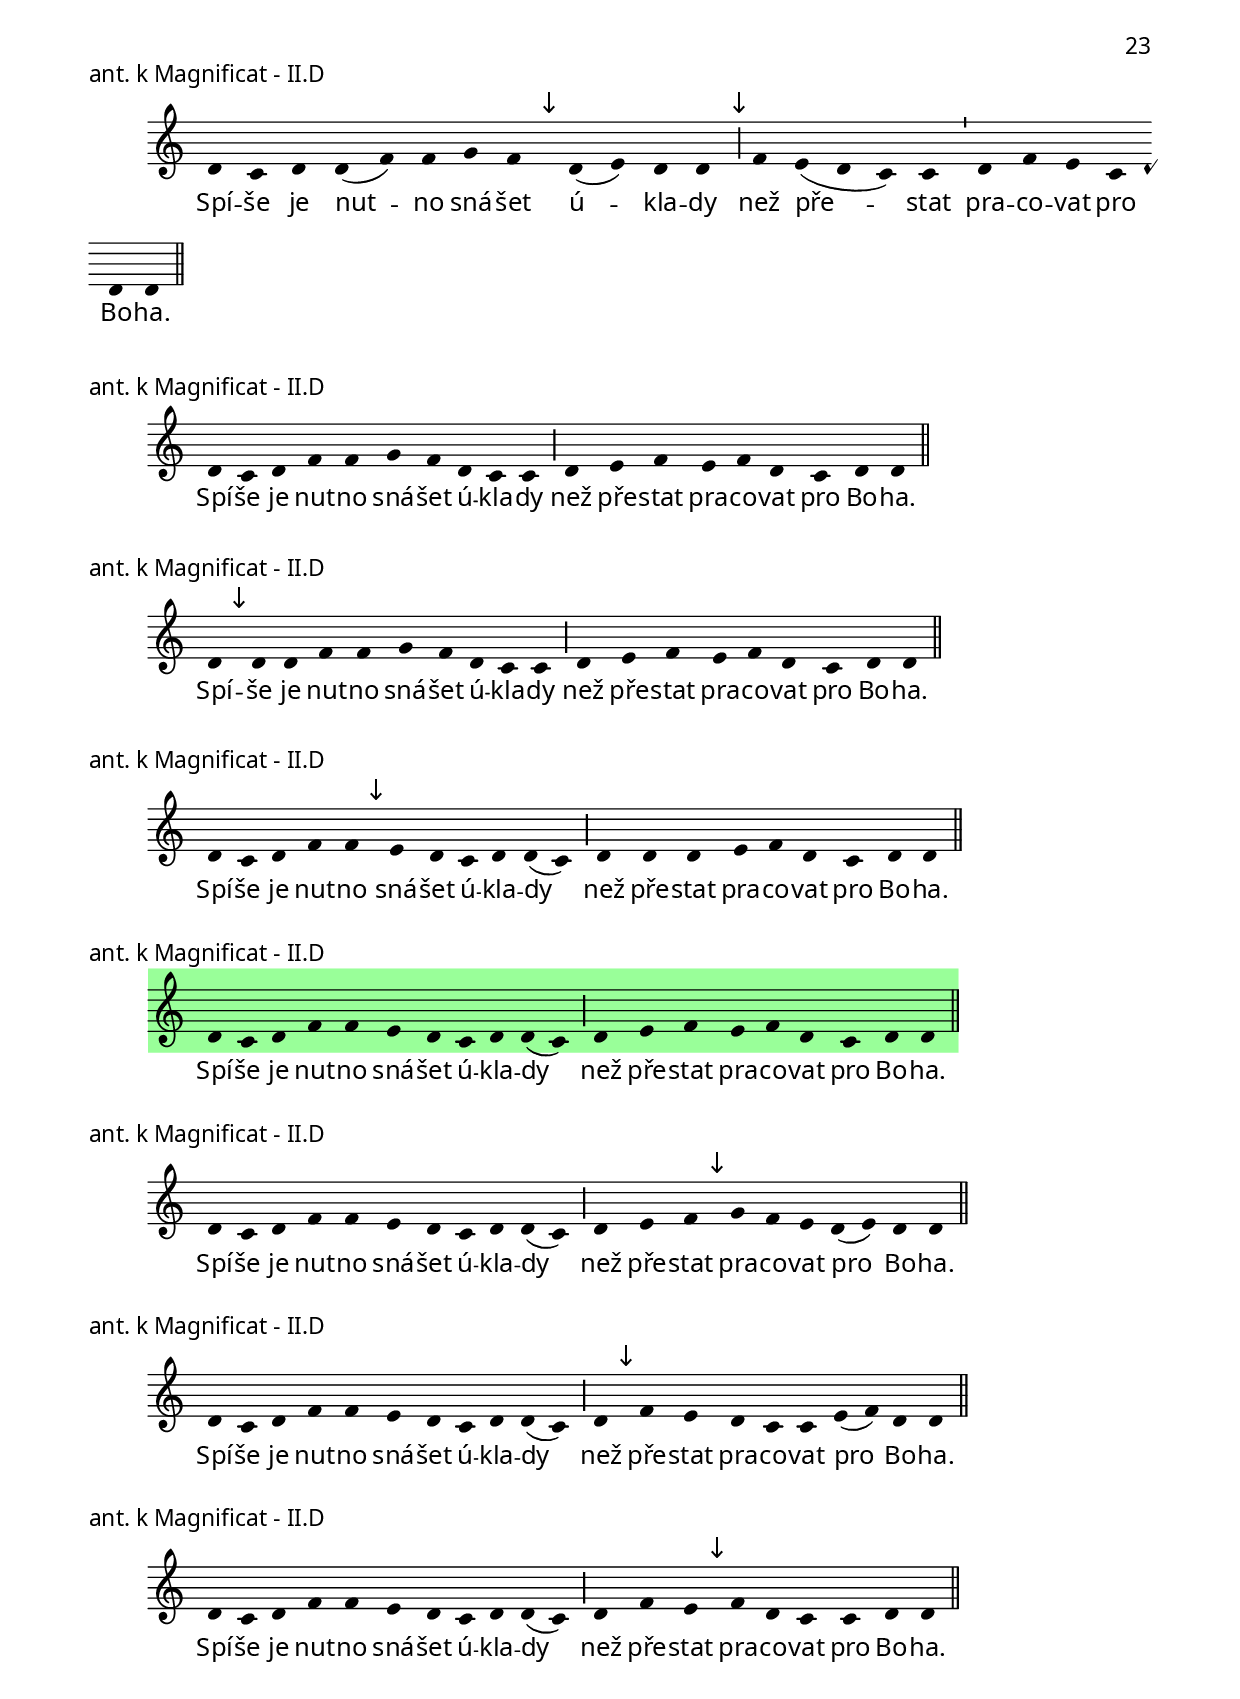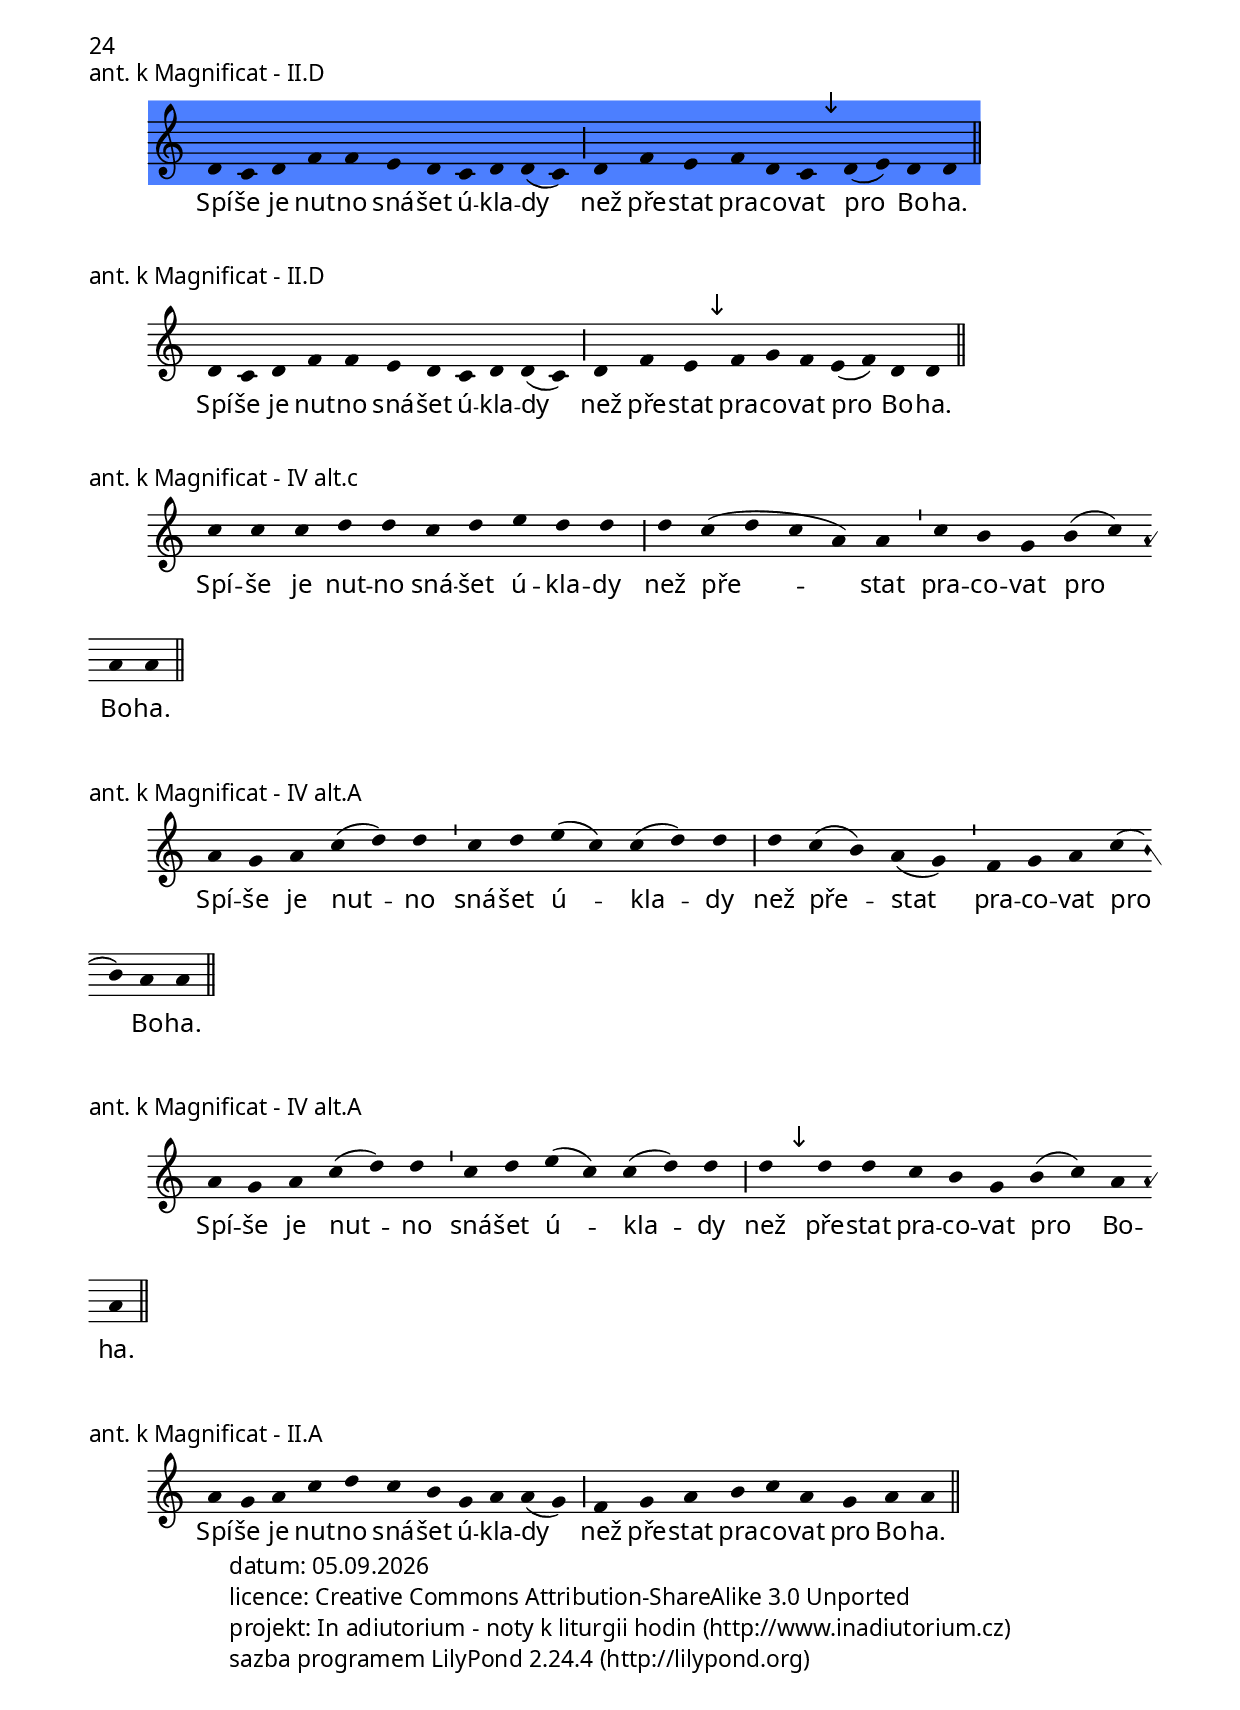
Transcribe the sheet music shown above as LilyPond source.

\version "2.16.0"

\include "../../spolecne.ly"
\include "../../dilyresponsorii.ly"
\include "../../../spolecne/reholni.ly"
textyOPraem = "vlastní texty premonstrátského řádu"


\header {
  title = \markup\titleSvatek
            "bl. Hroznaty, mučedníka z premonstrátského řádu"
            památka
            14.7.
            \textyOPraem
  composer = "Jakub Pavlík"
}

\markup\justify{
  Tento formulář je (v rámci sanktorálu) výjimečný vysokou koncentrací
  krátkých až velmi krátkých textů.
}

\markup {\nadpisHodinka {"invitatorium"}}

\score {
  \relative c' {
    \choralniRezim
    d4 d d( f e) f g g \barMaior
    g( a) g g \barMin
    a a a a g f e( f) d d \barFinalis
  }
  \addlyrics {
    Chval -- me Kris -- ta Pá -- na
    o svát -- ku
    bla -- ho -- sla -- ve -- né -- ho Hro -- zna -- ty.
  }
  \header {
    quid = "ant."
    modus = "I"
    differentia = "D"
    psalmus = ""
    id = "invit"
    piece = \markup {\sestavTitulekBezZalmu}
  }
}

\score {
  \relative c' {
    \choralniRezim
    f( g f e) d f( g) a g g \barMaior
    a( f) f( g) f( d) \barMin
    f f f f e c e( f) d d \barFinalis
  }
  \addlyrics {
    Chval -- me Kris -- ta Pá -- na
    o svát -- ku
    bla -- ho -- sla -- ve -- né -- ho Hro -- zna -- ty.
  }
  \header {
    quid = "ant."
    modus = "I"
    differentia = "f"
    psalmus = ""
    id = "invit"
    piece = \markup {\sestavTitulekBezZalmu}
  }
}

\score {
  \relative c' {
    \choralniRezim
    f( g f e) d \barMin
    f( g f) e d c \barMaior
    d f e f g f e d c c d d \barFinalis
  }
  \addlyrics {
    Chval -- me
    Kris -- ta Pá -- na
    o svát -- ku bla -- ho -- sla -- ve -- né -- ho Hro -- zna -- ty.
  }
  \header {
    quid = "ant."
    modus = "II"
    differentia = "D"
    psalmus = ""
    id = "invit"
    piece = \markup {\sestavTitulekBezZalmu}
  }
}

\score {
  \relative c' {
    \choralniRezim
    f( g f e) d \barMin
    f( g f) e d c \barMaior
    c( d) d( f) f \barMin
    g f g f e d c d d \barFinalis
  }
  \addlyrics {
    Chval -- me
    Kris -- ta Pá -- na
    o svát -- ku
    bla -- ho -- sla -- ve -- né -- ho Hro -- zna -- ty.
  }
  \header {
    quid = "ant."
    modus = "II"
    differentia = "D"
    psalmus = ""
    id = "invit"
    piece = \markup {\sestavTitulekBezZalmu}
  }
}

\score {
  \relative c' {
    \zvyraznovacModry
    \choralniRezim
    f( g f e) d \barMin
    f( g f) e d c \barMaior
    c( d) d( f) f \barMin
    \mark\sipka g g g g f d c d d \barFinalis
  }
  \addlyrics {
    Chval -- me
    Kris -- ta Pá -- na
    o svát -- ku
    bla -- ho -- sla -- ve -- né -- ho Hro -- zna -- ty.
  }
  \header {
    quid = "ant."
    modus = "II"
    differentia = "D"
    psalmus = ""
    id = "invit"
    piece = \markup {\sestavTitulekBezZalmu}
  }
}

\markup\justify{
  (Tady schválně nechávám II.D s b, protože předepsané II.A by u invitatoria
  mohlo být matoucí a choralisté by se marně sháněli po zvláštním
  prokomponovaném nápěvu.)
}
\score {
  \relative c' {
    \zvyraznovacZelenyII
    \choralniRezim
    f( g f e) d \barMin
    f( g f) e d c \barMaior
    \mark\sipka bes( c) c( d) d \barMin
    f f f f e c e( f) d d \barFinalis
  }
  \addlyrics {
    Chval -- me
    Kris -- ta Pá -- na
    o svát -- ku
    bla -- ho -- sla -- ve -- né -- ho Hro -- zna -- ty.
  }
  \header {
    quid = "ant."
    modus = "II"
    differentia = "D"
    psalmus = ""
    id = "invit"
    piece = \markup {\sestavTitulekBezZalmu}
  }
}

\score {
  \relative c' {
    \choralniRezim
    f( g f e) d \barMin
    f( g f) e d c \barMaior
    bes( c) c( d) d \barMin
    f f f f e \mark\sipka d c d d \barFinalis
  }
  \addlyrics {
    Chval -- me
    Kris -- ta Pá -- na
    o svát -- ku
    bla -- ho -- sla -- ve -- né -- ho Hro -- zna -- ty.
  }
  \header {
    quid = "ant."
    modus = "II"
    differentia = "D"
    psalmus = ""
    id = "invit"
    piece = \markup {\sestavTitulekBezZalmu}
  }
}

\pageBreak

\markup {\nadpisHodinka {"modlitba se čtením"}}

\markup{
  Nepředstírám, že textu téhle antifony dobře rozumím.
}

\score {
  \relative c'' {
    \choralniRezim
    g4 f g g( a) g f( g a) a \barMin
    c b c a a b a g g \barFinalis
  }
  \addlyrics {
    V_to -- bě je bož -- ská mi -- lost,
    mi -- lo -- va -- ná na -- dě -- je du -- še.
  }
  \header {
    quid = "1. ant."
    modus = "VIII"
    differentia = "G"
    psalmus = "Žalm 2"
    id = "mc-a1"
    piece = \markup {\sestavTitulek}
  }
}

\score {
  \relative c'' {
    \zvyraznovacSedy
    \choralniRezim
    g4 \mark\sipka g g a g f( g a) a \barMin
    c b c a a b a g g \barFinalis
  }
  \addlyrics {
    V_to -- bě je bož -- ská mi -- lost,
    mi -- lo -- va -- ná na -- dě -- je du -- še.
  }
  \header {
    quid = "1. ant."
    modus = "VIII"
    differentia = "G"
    psalmus = "Žalm 2"
    id = "mc-a1"
    piece = \markup {\sestavTitulek}
  }
}

\score {
  \relative c'' {
    \zvyraznovacModry
    \choralniRezim
    g4 g g a \mark\sipka f g( a g) g \barMaior
    c b c a-- a b a g g \barFinalis
  }
  \addlyrics {
    V_to -- bě je bož -- ská mi -- lost,
    mi -- lo -- va -- ná na -- dě -- je du -- še.
  }
  \header {
    quid = "1. ant."
    modus = "VIII"
    differentia = "G"
    psalmus = "Žalm 2"
    id = "mc-a1"
    piece = \markup {\sestavTitulek}
  }
}

\pageBreak

\score {
  \relative c' {
    \choralniRezim
    f4 f e d f g a a \barMin
    g e f d d \barFinalis
  }
  \addlyrics {
    Jak -- mi -- le jsi spa -- třil svět -- lo,
    svět jsi o -- pus -- til.
  }
  \header {
    quid = "2. ant."
    modus = "I"
    differentia = "f"
    psalmus = "Žalm 11"
    id = "mc-a2"
    piece = \markup {\sestavTitulek}
  }
}

\score {
  \relative c' {
    \choralniRezim
    f4 f e d f g \mark\sipka a( g) g \barMin
    g( a) f e d d \barFinalis
  }
  \addlyrics {
    Jak -- mi -- le jsi spa -- třil svět -- lo,
    svět jsi o -- pus -- til.
  }
  \header {
    quid = "2. ant."
    modus = "I"
    differentia = "f"
    psalmus = "Žalm 11"
    id = "mc-a2"
    piece = \markup {\sestavTitulek}
  }
}

\score {
  \relative c'' {
    \choralniRezim
    d4 d c d f e d( e d c) c( d) \barMin
    c b a g g \barFinalis
  }
  \addlyrics {
    Jak -- mi -- le jsi spa -- třil svět -- lo,
    svět jsi o -- pus -- til.
  }
  \header {
    quid = "2. ant."
    modus = "VII"
    differentia = "d"
    psalmus = "Žalm 11"
    id = "mc-a2"
    piece = \markup {\sestavTitulek}
  }
}

\score {
  \relative c'' {
    \choralniRezim
    d4 d c d f e d( e d c) c( d) \barMin
    \mark\sipka c( d) c a g g \barFinalis
  }
  \addlyrics {
    Jak -- mi -- le jsi spa -- třil svět -- lo,
    svět jsi o -- pus -- til.
  }
  \header {
    quid = "2. ant."
    modus = "VII"
    differentia = "d"
    psalmus = "Žalm 11"
    id = "mc-a2"
    piece = \markup {\sestavTitulek}
  }
}

\score {
  \relative c'' {
    \zvyraznovacSedy
    \choralniRezim
    d4 d c d f e d( e d c) c( d) \barMin
    \mark\sipka c( a) b a g g \barFinalis
  }
  \addlyrics {
    Jak -- mi -- le jsi spa -- třil svět -- lo,
    svět jsi o -- pus -- til.
  }
  \header {
    quid = "2. ant."
    modus = "VII"
    differentia = "d"
    psalmus = "Žalm 11"
    id = "mc-a2"
    piece = \markup {\sestavTitulek}
  }
}

\score {
  \relative c'' {
    \choralniRezim
    d4 d c d f e \mark\sipka d( e c) c( d) \barMin
    c( a) b a g g \barFinalis
  }
  \addlyrics {
    Jak -- mi -- le jsi spa -- třil svět -- lo,
    svět jsi o -- pus -- til.
  }
  \header {
    quid = "2. ant."
    modus = "VII"
    differentia = "d"
    psalmus = "Žalm 11"
    id = "mc-a2"
    piece = \markup {\sestavTitulek}
  }
}

\score {
  \relative c'' {
    \choralniRezim
    d4 d c d \mark\sipka d( f) e d( e c) c( d) \barMin
    \mark\sipka c a b( c) a( g) g \barFinalis
  }
  \addlyrics {
    Jak -- mi -- le jsi spa -- třil svět -- lo,
    svět jsi o -- pus -- til.
  }
  \header {
    quid = "2. ant."
    modus = "VII"
    differentia = "d"
    psalmus = "Žalm 11"
    id = "mc-a2"
    piece = \markup {\sestavTitulek}
  }
}

\score {
  \relative c'' {
    \zvyraznovacModry
    \choralniRezim
    d4 d c d f e d( e c) c( d) \barMin
    c a \mark\sipka c( b) a( g) g \barFinalis
  }
  \addlyrics {
    Jak -- mi -- le jsi spa -- třil svět -- lo,
    svět jsi o -- pus -- til.
  }
  \header {
    quid = "2. ant."
    modus = "VII"
    differentia = "d"
    psalmus = "Žalm 11"
    id = "mc-a2"
    piece = \markup {\sestavTitulek}
  }
}

\score {
  \relative c'' {
    \choralniRezim
    d4 d c d d( f) e \mark\sipka d( c) c( d) \barMin
    c a c( b) a( g) g \barFinalis
  }
  \addlyrics {
    Jak -- mi -- le jsi spa -- třil svět -- lo,
    svět jsi o -- pus -- til.
  }
  \header {
    quid = "2. ant."
    modus = "VII"
    differentia = "d"
    psalmus = "Žalm 11"
    id = "mc-a2"
    piece = \markup {\sestavTitulek}
  }
}

\markup{
  Transposice začátku předchozí:
}

\score {
  \relative c'' {
    \choralniRezim
    a4 a g a c b a( b a g) g( a) \barMin
    g f d e e \barFinalis
  }
  \addlyrics {
    Jak -- mi -- le jsi spa -- třil svět -- lo,
    svět jsi o -- pus -- til.
  }
  \header {
    quid = "2. ant."
    modus = "IV"
    differentia = "g"
    psalmus = "Žalm 11"
    id = "mc-a2"
    piece = \markup {\sestavTitulek}
  }
}

\score {
  \relative c' {
    \choralniRezim
    d4 d c d d( f) e d( c) c \barMin
    d d e( f) d d \barFinalis
  }
  \addlyrics {
    Jak -- mi -- le jsi spa -- třil svět -- lo,
    svět jsi o -- pus -- til.
  }
  \header {
    quid = "2. ant."
    modus = "II"
    differentia = "D"
    psalmus = "Žalm 11"
    id = "mc-a2"
    piece = \markup {\sestavTitulek}
  }
}

\pageBreak

\score {
  \relative c'' {
    \choralniRezim
    c4 c b c e( c) c( d) d \barMin
    c a c c b a g( a) g g \barFinalis
  }
  \addlyrics {
    Po -- hled na tvou ne -- vin -- nost
    ať nás o -- svo -- bo -- dí od hří -- chů.
  }
  \header {
    quid = "3. ant."
    modus = "VIII"
    differentia = "c"
    psalmus = "Žalm 17"
    id = "mc-a3"
    piece = \markup {\sestavTitulek}
  }
}

\score {
  \relative c' {
    \choralniRezim
    d4 f d c c d d( c) \barMin
    f g a g f d f( e) d d \barFinalis
  }
  \addlyrics {
    Po -- hled na tvou ne -- vin -- nost
    ať nás o -- svo -- bo -- dí od hří -- chů.
  }
  \header {
    quid = "3. ant."
    modus = "I"
    differentia = "D"
    psalmus = "Žalm 17"
    id = "mc-a3"
    piece = \markup {\sestavTitulek}
  }
}

\score {
  \relative c' {
    \zvyraznovacSedy
    \choralniRezim
    \mark\sipka f4 f e d c d d( c) \barMin
    f g a g f d \mark\sipka e( f) d d \barFinalis
  }
  \addlyrics {
    Po -- hled na tvou ne -- vin -- nost
    ať nás o -- svo -- bo -- dí od hří -- chů.
  }
  \header {
    quid = "3. ant."
    modus = "I"
    differentia = "f"
    psalmus = "Žalm 17"
    id = "mc-a3"
    piece = \markup {\sestavTitulek}
  }
}

\score {
  \relative c' {
    \zvyraznovacModry
    \choralniRezim
    f4 f e d c d d( c) \barMin
    f g a \mark\sipka a g f e( f) d d \barFinalis
  }
  \addlyrics {
    Po -- hled na tvou ne -- vin -- nost
    ať nás o -- svo -- bo -- dí od hří -- chů.
  }
  \header {
    quid = "3. ant."
    modus = "I"
    differentia = "f"
    psalmus = "Žalm 17"
    id = "mc-a3"
    piece = \markup {\sestavTitulek}
  }
}

\score {
  \relative c' {
    \choralniRezim
    f4 f e d c d d( c) \barMin
    \mark\sipka d e f f e c e( f) d d \barFinalis
  }
  \addlyrics {
    Po -- hled na tvou ne -- vin -- nost
    ať nás o -- svo -- bo -- dí od hří -- chů.
  }
  \header {
    quid = "3. ant."
    modus = "II"
    differentia = "D"
    psalmus = "Žalm 17"
    id = "mc-a3"
    piece = \markup {\sestavTitulek}
  }
}

\score {
  \relative c' {
    \choralniRezim
    \mark\sipka d4 d f e d e d( c) \barMin
    f g a g f d e( f) d d \barFinalis
  }
  \addlyrics {
    Po -- hled na tvou ne -- vin -- nost
    ať nás o -- svo -- bo -- dí od hří -- chů.
  }
  \header {
    quid = "3. ant."
    modus = "II"
    differentia = "D"
    psalmus = "Žalm 17"
    id = "mc-a3"
    piece = \markup {\sestavTitulek}
  }
}

\pageBreak

\markup {\nadpisHodinka {"ranní chvály"}}

\score {
  \relative c'' {
    \choralniRezim
    a4 b a g a f( e) e \barMin
    f g a a c b g a a \barFinalis
  }
  \addlyrics {
    Ve -- li -- ký vzne -- še -- nos -- tí
    na -- u -- čil ses po -- hr -- dat svě -- tem.
  }
  \header {
    quid = "1. ant."
    modus = "II"
    differentia = "A"
    psalmus = "Žalm 63"
    id = "rch-a1"
    piece = \markup {\sestavTitulek}
  }
}

\score {
  \relative c'' {
    \choralniRezim
    c4 a c e d c( d) d \barMin
    c c b a a b a g g \barFinalis
  }
  \addlyrics {
    Ve -- li -- ký vzne -- še -- nos -- tí
    na -- u -- čil ses po -- hr -- dat svě -- tem.
  }
  \header {
    quid = "1. ant."
    modus = "VII"
    differentia = "c"
    psalmus = "Žalm 63"
    id = "rch-a1"
    piece = \markup {\sestavTitulek}
  }
}

\score {
  \relative c'' {
    \zvyraznovacSedy
    \choralniRezim
    g4 b c a g a( g) f( a) \barMin
    c c b a a b a g g \barFinalis
  }
  \addlyrics {
    Ve -- li -- ký vzne -- še -- nos -- tí
    na -- u -- čil ses po -- hr -- dat svě -- tem.
  }
  \header {
    quid = "1. ant."
    modus = "VIII"
    differentia = "G"
    psalmus = "Žalm 63"
    id = "rch-a1"
    piece = \markup {\sestavTitulek}
  }
}

\score {
  \relative c' {
    \zvyraznovacModry
    \choralniRezim
    d4 d c f g f( a) a \barMin
    g a g( f) d d e c d d \barFinalis
  }
  \addlyrics {
    Ve -- li -- ký vzne -- še -- nos -- tí
    na -- u -- čil ses po -- hr -- dat svě -- tem.
  }
  \header {
    quid = "1. ant."
    modus = "I"
    differentia = "D"
    psalmus = "Žalm 63"
    id = "rch-a1"
    piece = \markup {\sestavTitulek}
  }
}

\score {
  \relative c' {
    \choralniRezim
    d4 d c f g f( a) a \barMin
    \mark\sipka a a g( f) d d e c d d \barFinalis
  }
  \addlyrics {
    Ve -- li -- ký vzne -- še -- nos -- tí
    na -- u -- čil ses po -- hr -- dat svě -- tem.
  }
  \header {
    quid = "1. ant."
    modus = "I"
    differentia = "D"
    psalmus = "Žalm 63"
    id = "rch-a1"
    piece = \markup {\sestavTitulek}
  }
}

\score {
  \relative c' {
    \choralniRezim
    d4 d c f g f( a) a \barMin
    \mark\sipka a g f( g) d d e c d d \barFinalis
  }
  \addlyrics {
    Ve -- li -- ký vzne -- še -- nos -- tí
    na -- u -- čil ses po -- hr -- dat svě -- tem.
  }
  \header {
    quid = "1. ant."
    modus = "I"
    differentia = "D"
    psalmus = "Žalm 63"
    id = "rch-a1"
    piece = \markup {\sestavTitulek}
  }
}

\pageBreak

\score {
  \relative c' {
    \choralniRezim
    d4 d f d d g f d d \barMin
    e d c c( d) d \barFinalis
  }
  \addlyrics {
    Co se to -- mu -- to svě -- tu lí -- bí,
    to -- bě je mar -- nost.
  }
  \header {
    quid = "2. ant."
    modus = "II"
    differentia = "D"
    psalmus = "Dan 3-III"
    id = "rch-a2"
    piece = \markup {\sestavTitulek}
  }
}

\score {
  \relative c' {
    \choralniRezim
    d4 d f \mark\sipka e f g f d d \barMin
    e \mark\sipka c a c( d) d \barFinalis
  }
  \addlyrics {
    Co se to -- mu -- to svě -- tu lí -- bí,
    to -- bě je mar -- nost.
  }
  \header {
    quid = "2. ant."
    modus = "II"
    differentia = "D"
    psalmus = "Dan 3-III"
    id = "rch-a2"
    piece = \markup {\sestavTitulek}
  }
}

\score {
  \relative c' {
    \choralniRezim
    d4 d f f f e d f( g) g \barMin
    f e c c( d) d \barFinalis
  }
  \addlyrics {
    Co se to -- mu -- to svě -- tu lí -- bí,
    to -- bě je mar -- nost.
  }
  \header {
    quid = "2. ant."
    modus = "II"
    differentia = "D"
    psalmus = "Dan 3-III"
    id = "rch-a2"
    piece = \markup {\sestavTitulek}
  }
}

\score {
  \relative c'' {
    \choralniRezim
    a4 a a b c b g a a \barMin
    a g f e e \barFinalis
  }
  \addlyrics {
    Co se to -- mu -- to svě -- tu lí -- bí,
    to -- bě je mar -- nost.
  }
  \header {
    quid = "2. ant."
    modus = "IV"
    differentia = "g"
    psalmus = "Dan 3-III"
    id = "rch-a2"
    piece = \markup {\sestavTitulek}
  }
}

\score {
  \relative c'' {
    \choralniRezim
    a4 a a b c \mark\sipka a b g g \barMin
    a g f e e \barFinalis
  }
  \addlyrics {
    Co se to -- mu -- to svě -- tu lí -- bí,
    to -- bě je mar -- nost.
  }
  \header {
    quid = "2. ant."
    modus = "IV"
    differentia = "g"
    psalmus = "Dan 3-III"
    id = "rch-a2"
    piece = \markup {\sestavTitulek}
  }
}

\score {
  \relative c'' {
    \choralniRezim
    a4 a a g a g f e e \barMin
    d f g e e \barFinalis
  }
  \addlyrics {
    Co se to -- mu -- to svě -- tu lí -- bí,
    to -- bě je mar -- nost.
  }
  \header {
    quid = "2. ant."
    modus = "IV"
    differentia = "g"
    psalmus = "Dan 3-III"
    id = "rch-a2"
    piece = \markup {\sestavTitulek}
  }
}

\score {
  \relative c'' {
    \zvyraznovacModry
    \choralniRezim
    a4 a a g a g f e e \barMin
    d f g \mark\sipka f( e) e \barFinalis
  }
  \addlyrics {
    Co se to -- mu -- to svě -- tu lí -- bí,
    to -- bě je mar -- nost.
  }
  \header {
    quid = "2. ant."
    modus = "IV"
    differentia = "g"
    psalmus = "Dan 3-III"
    id = "rch-a2"
    piece = \markup {\sestavTitulek}
  }
}

\score {
  \relative c'' {
    \choralniRezim
    a4 a a g a g f e e \barMin
    \mark\sipka e f d d( e) e \barFinalis
  }
  \addlyrics {
    Co se to -- mu -- to svě -- tu lí -- bí,
    to -- bě je mar -- nost.
  }
  \header {
    quid = "2. ant."
    modus = "IV"
    differentia = "g"
    psalmus = "Dan 3-III"
    id = "rch-a2"
    piece = \markup {\sestavTitulek}
  }
}

\score {
  \relative c'' {
    \choralniRezim
    a4 a a g f g g e e \barMin
    f d f f( e) e \barFinalis
  }
  \addlyrics {
    Co se to -- mu -- to svě -- tu lí -- bí,
    to -- bě je mar -- nost.
  }
  \header {
    quid = "2. ant."
    modus = "IV"
    differentia = "g"
    psalmus = "Dan 3-III"
    id = "rch-a2"
    piece = \markup {\sestavTitulek}
  }
}

\score {
  \relative c'' {
    \choralniRezim
    g4 g g f d f g a( g) g \barMin
    a c b g g \barFinalis
  }
  \addlyrics {
    Co se to -- mu -- to svě -- tu lí -- bí,
    to -- bě je mar -- nost.
  }
  \header {
    quid = "2. ant."
    modus = "VIII"
    differentia = "G"
    psalmus = "Dan 3-III"
    id = "rch-a2"
    piece = \markup {\sestavTitulek}
  }
}

\pageBreak

\score {
  \relative c' {
    \choralniRezim
    d4 f g a \barMin
    a g f g f e d d \barFinalis
  }
  \addlyrics {
    Ve -- dl ho Pán
    po stez -- ce svých při -- ká -- zá -- ní.
  }
  \header {
    quid = "3. ant."
    modus = "I"
    differentia = "D"
    psalmus = "Žalm 149"
    id = "rch-a3"
    piece = \markup {\sestavTitulek}
  }
}

\score {
  \relative c' {
    \choralniRezim
    d4 c f d \barMin
    f g f d e c d d \barFinalis
  }
  \addlyrics {
    Ve -- dl ho Pán
    po stez -- ce svých při -- ká -- zá -- ní.
  }
  \header {
    quid = "3. ant."
    modus = "II"
    differentia = "D"
    psalmus = "Žalm 149"
    id = "rch-a3"
    piece = \markup {\sestavTitulek}
  }
}

\score {
  \relative c'' {
    \zvyraznovacModry
    \choralniRezim
    c4 b g a \barMin
    a a g f g a g g \barFinalis
  }
  \addlyrics {
    Ve -- dl ho Pán
    po stez -- ce svých při -- ká -- zá -- ní.
  }
  \header {
    quid = "3. ant."
    modus = "VIII"
    differentia = "c"
    psalmus = "Žalm 149"
    id = "rch-a3"
    piece = \markup {\sestavTitulek}
  }
}

\score {
  \relative c'' {
    \choralniRezim
    c4 b g \mark\sipka g( a) \barMin
    a a g f \mark\sipka g( a) a g g \barFinalis
  }
  \addlyrics {
    Ve -- dl ho Pán
    po stez -- ce svých při -- ká -- zá -- ní.
  }
  \header {
    quid = "3. ant."
    modus = "VIII"
    differentia = "c"
    psalmus = "Žalm 149"
    id = "rch-a3"
    piece = \markup {\sestavTitulek}
  }
}

\score {
  \relative c'' {
    \choralniRezim
    g4 g a g \barMin
    f a c c b a g g \barFinalis
  }
  \addlyrics {
    Ve -- dl ho Pán
    po stez -- ce svých při -- ká -- zá -- ní.
  }
  \header {
    quid = "3. ant."
    modus = "VIII"
    differentia = "G"
    psalmus = "Žalm 149"
    id = "rch-a3"
    piece = \markup {\sestavTitulek}
  }
}

\score {
  \relative c'' {
    \choralniRezim
    g4 g a g \barMin
    f \mark\sipka g a a a( c) b g g \barFinalis
  }
  \addlyrics {
    Ve -- dl ho Pán
    po stez -- ce svých při -- ká -- zá -- ní.
  }
  \header {
    quid = "3. ant."
    modus = "VIII"
    differentia = "G"
    psalmus = "Žalm 149"
    id = "rch-a3"
    piece = \markup {\sestavTitulek}
  }
}

\score {
  \relative c'' {
    \choralniRezim
    a4 g f a \barMin
    b c a a g f g g \barFinalis
  }
  \addlyrics {
    Ve -- dl ho Pán
    po stez -- ce svých při -- ká -- zá -- ní.
  }
  \header {
    quid = "3. ant."
    modus = "VIII"
    differentia = "G*"
    psalmus = "Žalm 149"
    id = "rch-a3"
    piece = \markup {\sestavTitulek}
  }
}

\score {
  \relative c'' {
    \choralniRezim
    c4 d d c \barMin
    c c b a c b g g \barFinalis
  }
  \addlyrics {
    Ve -- dl ho Pán
    po stez -- ce svých při -- ká -- zá -- ní.
  }
  \header {
    quid = "3. ant."
    modus = "VIII"
    differentia = "c"
    psalmus = "Žalm 149"
    id = "rch-a3"
    piece = \markup {\sestavTitulek}
  }
}

\score {
  \relative c'' {
    \choralniRezim
    c4 b d c \barMin
    b c a a g f g g \barFinalis
  }
  \addlyrics {
    Ve -- dl ho Pán
    po stez -- ce svých při -- ká -- zá -- ní.
  }
  \header {
    quid = "3. ant."
    modus = "VIII"
    differentia = "c"
    psalmus = "Žalm 149"
    id = "rch-a3"
    piece = \markup {\sestavTitulek}
  }
}

\score {
  \relative c'' {
    \choralniRezim
    d4 c e d \barMin
    d d c b c a g g \barFinalis
  }
  \addlyrics {
    Ve -- dl ho Pán
    po stez -- ce svých při -- ká -- zá -- ní.
  }
  \header {
    quid = "3. ant."
    modus = "VII"
    differentia = "d"
    psalmus = "Žalm 149"
    id = "rch-a3"
    piece = \markup {\sestavTitulek}
  }
}

\score {
  \relative c'' {
    \choralniRezim
    a4 g b a \barMin
    b c a g e g a a \barFinalis
  }
  \addlyrics {
    Ve -- dl ho Pán
    po stez -- ce svých při -- ká -- zá -- ní.
  }
  \header {
    quid = "3. ant."
    modus = "II"
    differentia = "A"
    psalmus = "Žalm 149"
    id = "rch-a3"
    piece = \markup {\sestavTitulek}
  }
}

\score {
  \relative c'' {
    \choralniRezim
    a4 g e g( a) \barMin
    a a g f g( a) g e e \barFinalis
  }
  \addlyrics {
    Ve -- dl ho Pán
    po stez -- ce svých při -- ká -- zá -- ní.
  }
  \header {
    quid = "3. ant."
    modus = "IV"
    differentia = "g"
    psalmus = "Žalm 149"
    id = "rch-a3"
    piece = \markup {\sestavTitulek}
  }
}

\pageBreak

\score {
  \relative c' {
    \choralniRezim

    % R
    \neviditelna f
    f4 f g( a) a( g) \barMax
    f( g) g( f) f \barFinalis

    % V
    \neviditelna a
    a4 a g f g( a) a( g) \barFinalis

    % Slava
    \respVIdoxologie \barFinalis
  }
  \addlyrics {
    \Response  Od -- vrať, Pa -- ne,_*
    mé o -- či.
    \Verse Ať ne -- vi -- dí mar -- nost.
    \textRespDoxologie
  }
  \header {
    quid = "resp."
    modus = "VI"
    id = "rch-r"
    piece = \markup {\sestavTitulekResp}
  }
}

\score {
  \relative c' {
    \choralniRezim

    % R
    \neviditelna f
    f4 f g( a) a( g) \barMax
    \mark\sipka f g( f) f \barFinalis

    % V
    \neviditelna a
    a4 a g f g( a) a( g) \barFinalis

    % Slava
    \respVIdoxologie \barFinalis
  }
  \addlyrics {
    \Response  Od -- vrať, Pa -- ne,_*
    mé o -- či.
    \Verse Ať ne -- vi -- dí mar -- nost.
    \textRespDoxologie
  }
  \header {
    quid = "resp."
    modus = "VI"
    id = "rch-r"
    piece = \markup {\sestavTitulekResp}
  }
}

\score {
  \relative c' {
    \choralniRezim

    % R
    \neviditelna f
    f4 f g( a) \mark\sipka a \barMax
    a-- g( f) f \barFinalis

    % V
    \neviditelna a
    a4 a g f g( a) \mark\sipka a \barFinalis

    % Slava
    \respVIdoxologie \barFinalis
  }
  \addlyrics {
    \Response  Od -- vrať, Pa -- ne,_*
    mé o -- či.
    \Verse Ať ne -- vi -- dí mar -- nost.
    \textRespDoxologie
  }
  \header {
    quid = "resp."
    modus = "VI"
    id = "rch-r"
    piece = \markup {\sestavTitulekResp}
  }
}

\score {
  \relative c' {
    \zvyraznovacSedy
    \choralniRezim

    % R
    \neviditelna f
    f4 f g( a) a( g) \barMax
    a-- g( f) f \barFinalis

    % V
    \neviditelna a
    a4 \mark\sipka g( a) g f g( a) a( g) \barFinalis

    % Slava
    \respVIdoxologie \barFinalis
  }
  \addlyrics {
    \Response  Od -- vrať, Pa -- ne,_*
    mé o -- či.
    \Verse Ať ne -- vi -- dí mar -- nost.
    \textRespDoxologie
  }
  \header {
    quid = "resp."
    modus = "VI"
    id = "rch-r"
    piece = \markup {\sestavTitulekResp}
  }
}

\score {
  \relative c' {
    \zvyraznovacModry
    \choralniRezim

    % R
    \neviditelna f
    f4 f g( a) a( g) \barMax
    a-- g( f) f \barFinalis

    % V
    \neviditelna a
    a4 a g f g( a) a( g) \barFinalis

    % Slava
    \respVIdoxologie \barFinalis
  }
  \addlyrics {
    \Response  Od -- vrať, Pa -- ne,_*
    mé o -- či.
    \Verse Ať ne -- vi -- dí mar -- nost.
    \textRespDoxologie
  }
  \header {
    quid = "resp."
    modus = "VI"
    id = "rch-r"
    piece = \markup {\sestavTitulekResp}
  }
}

\score {
  \relative c' {
    \choralniRezim

    % R
    \neviditelna f
    \mark\sipka f4( g) f g( a) a( g) \barMax
    a g( f) f \barFinalis

    % V
    \neviditelna a
    a4 g( a) g f g( a) a( g) \barFinalis

    % Slava
    \respVIdoxologie \barFinalis
  }
  \addlyrics {
    \Response  Od -- vrať, Pa -- ne,_*
    mé o -- či.
    \Verse Ať ne -- vi -- dí mar -- nost.
    \textRespDoxologie
  }
  \header {
    quid = "resp."
    modus = "VI"
    id = "rch-r"
    piece = \markup {\sestavTitulekResp}
  }
}

\score {
  \relative c' {
    \choralniRezim

    % R
    \neviditelna f
    \mark\sipka g4 f g g( a) \barMax
    a g( f) f \barFinalis

    % V
    \neviditelna a
    a4 a g f g( a) a( g) \barFinalis

    % Slava
    \respVIdoxologie \barFinalis
  }
  \addlyrics {
    \Response  Od -- vrať, Pa -- ne,_*
    mé o -- či.
    \Verse Ať ne -- vi -- dí mar -- nost.
    \textRespDoxologie
  }
  \header {
    quid = "resp."
    modus = "VI"
    id = "rch-r"
    piece = \markup {\sestavTitulekResp}
  }
}

\pageBreak

\score {
  \relative c'' {
    \choralniRezim
    c4 c c c( d) c c( b c) \barMin
    c b g a g g \barFinalis
  }
  \addlyrics {
    Ma -- ri -- í mi -- lo -- ván,
    zce -- la jsi jí pa -- třil.
  }
  \header {
    quid = "ant. k Benedictus"
    modus = "VIII"
    differentia = "c"
    psalmus = ""
    id = "rch-aben"
    piece = \markup {\sestavTitulekBezZalmu}
  }
}

\score {
  \relative c'' {
    \choralniRezim
    c4 c c c( d) c c( b c) \barMin
    c \mark\sipka a b a g g \barFinalis
  }
  \addlyrics {
    Ma -- ri -- í mi -- lo -- ván,
    zce -- la jsi jí pa -- třil.
  }
  \header {
    quid = "ant. k Benedictus"
    modus = "VIII"
    differentia = "c"
    psalmus = ""
    id = "rch-aben"
    piece = \markup {\sestavTitulekBezZalmu}
  }
}

\score {
  \relative c'' {
    \choralniRezim
    c4 c c c( d) c c( b c) \barMin
    c \mark\sipka a g a g g \barFinalis
  }
  \addlyrics {
    Ma -- ri -- í mi -- lo -- ván,
    zce -- la jsi jí pa -- třil.
  }
  \header {
    quid = "ant. k Benedictus"
    modus = "VIII"
    differentia = "c"
    psalmus = ""
    id = "rch-aben"
    piece = \markup {\sestavTitulekBezZalmu}
  }
}

\score {
  \relative c'' {
    \zvyraznovacModry
    \choralniRezim
    c4 a c b g a \barMin
    g f g a g g \barFinalis
  }
  \addlyrics {
    Ma -- ri -- í mi -- lo -- ván,
    zce -- la jsi jí pa -- třil.
  }
  \header {
    quid = "ant. k Benedictus"
    modus = "VIII"
    differentia = "c"
    psalmus = ""
    id = "rch-aben"
    piece = \markup {\sestavTitulekBezZalmu}
  }
}

\score {
  \relative c'' {
    \choralniRezim
    a4 a a g e f( d) \barFinalis
  }
  \addlyrics {
    Ma -- ri -- í mi -- lo -- ván,
    zce -- la jsi jí pa -- třil.
  }
  \header {
    quid = "ant. k Benedictus"
    modus = "VIII"
    differentia = "c"
    psalmus = ""
    id = "rch-aben"
    piece = \markup {\sestavTitulekBezZalmu}
  }
}

\score {
  \relative c'' {
    \choralniRezim
    a4 a a g( a) f( e) f( d c) \barMin
    d f g f d d \barFinalis
  }
  \addlyrics {
    Ma -- ri -- í mi -- lo -- ván,
    zce -- la jsi jí pa -- třil.
  }
  \header {
    quid = "ant. k Benedictus"
    modus = "I"
    differentia = "a"
    psalmus = ""
    id = "rch-aben"
    piece = \markup {\sestavTitulekBezZalmu}
  }
}

\score {
  \relative c'' {
    \zvyraznovacSedy
    \choralniRezim
    a4 \mark\sipka g g4.( a) g4 f e \barMin
    d f g f d d \barFinalis
  }
  \addlyrics {
    Ma -- ri -- í mi -- lo -- ván,
    zce -- la jsi jí pa -- třil.
  }
  \header {
    quid = "ant. k Benedictus"
    modus = "I"
    differentia = "a"
    psalmus = ""
    id = "rch-aben"
    piece = \markup {\sestavTitulekBezZalmu}
  }
}

\score {
  \relative c'' {
    \choralniRezim
    a4 g g4.( a) g4 f e \barMin
    \mark\sipka f d f g e e \barFinalis
  }
  \addlyrics {
    Ma -- ri -- í mi -- lo -- ván,
    zce -- la jsi jí pa -- třil.
  }
  \header {
    quid = "ant. k Benedictus"
    modus = "IV"
    differentia = "g"
    psalmus = ""
    id = "rch-aben"
    piece = \markup {\sestavTitulekBezZalmu}
  }
}

\score {
  \relative c' {
    \choralniRezim
    f4 f f4.( d) f4 g a \barMin
    g f e f d d \barFinalis
  }
  \addlyrics {
    Ma -- ri -- í mi -- lo -- ván,
    zce -- la jsi jí pa -- třil.
  }
  \header {
    quid = "ant. k Benedictus"
    modus = "I"
    differentia = "f"
    psalmus = ""
    id = "rch-aben"
    piece = \markup {\sestavTitulekBezZalmu}
  }
}

\score {
  \relative c'' {
    \choralniRezim
    a4 a a g f e \barMin
    d e f g e e \barFinalis
  }
  \addlyrics {
    Ma -- ri -- í mi -- lo -- ván,
    zce -- la jsi jí pa -- třil.
  }
  \header {
    quid = "ant. k Benedictus"
    modus = "IV"
    differentia = "g"
    psalmus = ""
    id = "rch-aben"
    piece = \markup {\sestavTitulekBezZalmu}
  }
}

\score {
  \relative c'' {
    \choralniRezim
    a4 g f g( a) g( f) e \barMin
    f d c d e d \barFinalis
  }
  \addlyrics {
    Ma -- ri -- í mi -- lo -- ván,
    zce -- la jsi jí pa -- třil.
  }
  \header {
    quid = "ant. k Benedictus"
    modus = "I"
    differentia = "a"
    psalmus = ""
    id = "rch-aben"
    piece = \markup {\sestavTitulekBezZalmu}
  }
}

\pageBreak

\markup {\nadpisHodinka {"nešpory"}}

\score {
  \relative c'' {
    \zvyraznovacSedy
    \choralniRezim
    a4 g a b a a \barMin
    f g a f e \barMaior
    d f g f e d e e \barFinalis
  }
  \addlyrics {
    Ja -- ko mu -- čed -- ní -- ka
    po -- tvr -- dil tě Bůh
    zna -- me -- ní -- mi a zá -- zra -- ky.
  }
  \header {
    quid = "1. ant."
    modus = "IV"
    differentia = "g"
    psalmus = "Žalm 116-I"
    id = "ne-a1"
    piece = \markup {\sestavTitulek}
  }
}

\score {
  \relative c'' {
    \zvyraznovacModry
    \choralniRezim
    a4 g a b a a \barMin
    \mark\sipka g a g f e \barMaior
    d f g f e d e e \barFinalis
  }
  \addlyrics {
    Ja -- ko mu -- čed -- ní -- ka
    po -- tvr -- dil tě Bůh
    zna -- me -- ní -- mi a zá -- zra -- ky.
  }
  \header {
    quid = "1. ant."
    modus = "IV"
    differentia = "g"
    psalmus = "Žalm 116-I"
    id = "ne-a1"
    piece = \markup {\sestavTitulek}
  }
}

\score {
  \relative c'' {
    \choralniRezim
    a4 a( b g) \barMin
    a g f e e \barFinalis
  }
  \addlyrics {
    Slyš hlas
    svých slu -- že -- bní -- ků.
  }
  \header {
    quid = "2. ant."
    modus = "IV"
    differentia = "g"
    psalmus = "Žalm 116-II"
    id = "ne-a2"
    piece = \markup {\sestavTitulek}
  }
}

\score {
  \relative c'' {
    \zvyraznovacModry
    \choralniRezim
    a4 \mark\sipka g( a) \barMin
    a g f e e \barFinalis
  }
  \addlyrics {
    Slyš hlas
    svých slu -- že -- bní -- ků.
  }
  \header {
    quid = "2. ant."
    modus = "IV"
    differentia = "g"
    psalmus = "Žalm 116-II"
    id = "ne-a2"
    piece = \markup {\sestavTitulek}
  }
}

\score {
  \relative c'' {
    \choralniRezim
    a4 \mark\sipka g
    a g f e e \barFinalis
  }
  \addlyrics {
    Slyš hlas
    svých slu -- že -- bní -- ků.
  }
  \header {
    quid = "2. ant."
    modus = "IV"
    differentia = "g"
    psalmus = "Žalm 116-II"
    id = "ne-a2"
    piece = \markup {\sestavTitulek}
  }
}

\score {
  \relative c'' {
    \choralniRezim
    a4 g
    f g g e e \barFinalis
  }
  \addlyrics {
    Slyš hlas
    svých slu -- že -- bní -- ků.
  }
  \header {
    quid = "2. ant."
    modus = "IV"
    differentia = "g"
    psalmus = "Žalm 116-II"
    id = "ne-a2"
    piece = \markup {\sestavTitulek}
  }
}

\score {
  \relative c'' {
    \choralniRezim
    a4( c b) g( a) \barMin
    a g f d( e) e \barFinalis
  }
  \addlyrics {
    Slyš hlas
    svých slu -- že -- bní -- ků.
  }
  \header {
    quid = "2. ant."
    modus = "IV"
    differentia = "g"
    psalmus = "Žalm 116-II"
    id = "ne-a2"
    piece = \markup {\sestavTitulek}
  }
}

\score {
  \relative c'' {
    \choralniRezim
    a4( b a) g( a) \barMin
    a g f e e \barFinalis
  }
  \addlyrics {
    Slyš hlas
    svých slu -- že -- bní -- ků.
  }
  \header {
    quid = "2. ant."
    modus = "IV"
    differentia = "g"
    psalmus = "Žalm 116-II"
    id = "ne-a2"
    piece = \markup {\sestavTitulek}
  }
}

\markup\nadpisSkupiny 2

\score {
  \relative c'' {
    \choralniRezim
    d4 b d e d d \barMin
    c d c b g \barMaior
    a a a g f g( a) g g \barFinalis
  }
  \addlyrics {
    Ja -- ko mu -- čed -- ní -- ka
    po -- tvr -- dil tě Bůh
    zna -- me -- ní -- mi a zá -- zra -- ky.
  }
  \header {
    quid = "1. ant."
    modus = "VII"
    differentia = "d"
    psalmus = "Žalm 116-I"
    id = "ne-a1"
    piece = \markup {\sestavTitulek}
  }
}

\score {
  \relative c'' {
    \zvyraznovacZelenyII
    \choralniRezim
    d4 b d e d d \barMin
    c d c b g \barMaior
    \mark\sipka a b c a g a g g \barFinalis
  }
  \addlyrics {
    Ja -- ko mu -- čed -- ní -- ka
    po -- tvr -- dil tě Bůh
    zna -- me -- ní -- mi a zá -- zra -- ky.
  }
  \header {
    quid = "1. ant."
    modus = "VII"
    differentia = "d"
    psalmus = "Žalm 116-I"
    id = "ne-a1"
    piece = \markup {\sestavTitulek}
  }
}

\score {
  \relative c'' {
    \choralniRezim
    d4 b d e d d \barMin
    c d c b \mark\sipka g( a) \barMaior
    c c c b g a g g \barFinalis
  }
  \addlyrics {
    Ja -- ko mu -- čed -- ní -- ka
    po -- tvr -- dil tě Bůh
    zna -- me -- ní -- mi a zá -- zra -- ky.
  }
  \header {
    quid = "1. ant."
    modus = "VII"
    differentia = "d"
    psalmus = "Žalm 116-I"
    id = "ne-a1"
    piece = \markup {\sestavTitulek}
  }
}

\score {
  \relative c'' {
    \choralniRezim
    d4 d( e d) \barMin
    d c b g g \barFinalis
  }
  \addlyrics {
    Slyš hlas
    svých slu -- že -- bní -- ků.
  }
  \header {
    quid = "2. ant."
    modus = "VII"
    differentia = "d"
    psalmus = "Žalm 116-II"
    id = "ne-a2"
    piece = \markup {\sestavTitulek}
  }
}

\score {
  \relative c'' {
    \choralniRezim
    d4( e d) c( d) \barMin
    d c b g g \barFinalis
  }
  \addlyrics {
    Slyš hlas
    svých slu -- že -- bní -- ků.
  }
  \header {
    quid = "2. ant."
    modus = "VII"
    differentia = "d"
    psalmus = "Žalm 116-II"
    id = "ne-a2"
    piece = \markup {\sestavTitulek}
  }
}

\score {
  \relative c'' {
    \choralniRezim
    d4 \mark\sipka c( d) \barMin
    d c b g g \barFinalis
  }
  \addlyrics {
    Slyš hlas
    svých slu -- že -- bní -- ků.
  }
  \header {
    quid = "2. ant."
    modus = "VII"
    differentia = "d"
    psalmus = "Žalm 116-II"
    id = "ne-a2"
    piece = \markup {\sestavTitulek}
  }
}

\score {
  \relative c'' {
    \choralniRezim
    d4 b
    d c b g g \barFinalis
  }
  \addlyrics {
    Slyš hlas
    svých slu -- že -- bní -- ků.
  }
  \header {
    quid = "2. ant."
    modus = "VII"
    differentia = "d"
    psalmus = "Žalm 116-II"
    id = "ne-a2"
    piece = \markup {\sestavTitulek}
  }
}

\score {
  \relative c' {
    \choralniRezim
    d4( e f) d( c) \barMin
    f g f d d \barFinalis
  }
  \addlyrics {
    Slyš hlas
    svých slu -- že -- bní -- ků.
  }
  \header {
    quid = "2. ant."
    modus = "II"
    differentia = "D"
    psalmus = "Žalm 116-II"
    id = "ne-a2"
    piece = \markup {\sestavTitulek}
  }
}

\pageBreak

\score {
  \relative c'' {
    \choralniRezim
    a4 b g \barMin
    f g a g f e e \barFinalis
  }
  \addlyrics {
    Buď při nás,
    kte -- ří tě mi -- lu -- je -- me.
  }
  \header {
    quid = "3. ant."
    modus = "IV"
    differentia = "g"
    psalmus = "Zj 4"
    id = "ne-a3"
    piece = \markup {\sestavTitulek}
  }
}

\score {
  \relative c'' {
    \choralniRezim
    g4( a) b g \barMin
    f g a g f d e \barFinalis
  }
  \addlyrics {
    Buď při nás,
    kte -- ří tě mi -- lu -- je -- me.
  }
  \header {
    quid = "3. ant."
    modus = "IV"
    differentia = "g"
    psalmus = "Zj 4"
    id = "ne-a3"
    piece = \markup {\sestavTitulek}
  }
}

\score {
  \relative c'' {
    \choralniRezim
    g4 c b \barMin
    c a a g f g g \barFinalis
  }
  \addlyrics {
    Buď při nás,
    kte -- ří tě mi -- lu -- je -- me.
  }
  \header {
    quid = "3. ant."
    modus = "VIII"
    differentia = "G"
    psalmus = "Zj 4"
    id = "ne-a3"
    piece = \markup {\sestavTitulek}
  }
}

\markup\justify{
  Následující varianta (a možná nejen ona)
  by byla ještě pěknější, kdyby místo
  _Buď_ bylo znělejší _Stůj_.
}

\score {
  \relative c'' {
    \choralniRezim
    g4 f a-- \barMin
    c c c b a g g \barFinalis
  }
  \addlyrics {
    Buď při nás,
    kte -- ří tě mi -- lu -- je -- me.
  }
  \header {
    quid = "3. ant."
    modus = "VIII"
    differentia = "G"
    psalmus = "Zj 4"
    id = "ne-a3"
    piece = \markup {\sestavTitulek}
  }
}

\score {
  \relative c'' {
    \choralniRezim
    g4 f a-- \barMin
    \mark\sipka a a a g a g g \barFinalis
  }
  \addlyrics {
    Buď při nás,
    kte -- ří tě mi -- lu -- je -- me.
  }
  \header {
    quid = "3. ant."
    modus = "VIII"
    differentia = "G"
    psalmus = "Zj 4"
    id = "ne-a3"
    piece = \markup {\sestavTitulek}
  }
}

\score {
  \relative c'' {
    \choralniRezim
    g4 f a-- \barMin
    \mark\sipka a b c b a g g \barFinalis
  }
  \addlyrics {
    Buď při nás,
    kte -- ří tě mi -- lu -- je -- me.
  }
  \header {
    quid = "3. ant."
    modus = "VIII"
    differentia = "G"
    psalmus = "Zj 4"
    id = "ne-a3"
    piece = \markup {\sestavTitulek}
  }
}

\score {
  \relative c'' {
    \choralniRezim
    g4 f a-- \barMin
    \mark\sipka c a a g f g g \barFinalis
  }
  \addlyrics {
    Buď při nás,
    kte -- ří tě mi -- lu -- je -- me.
  }
  \header {
    quid = "3. ant."
    modus = "VIII"
    differentia = "G"
    psalmus = "Zj 4"
    id = "ne-a3"
    piece = \markup {\sestavTitulek}
  }
}

\score {
  \relative c'' {
    \zvyraznovacSedy
    \choralniRezim
    g4 f a-- \barMin
    \mark\sipka b c a g f g g \barFinalis
  }
  \addlyrics {
    Buď při nás,
    kte -- ří tě mi -- lu -- je -- me.
  }
  \header {
    quid = "3. ant."
    modus = "VIII"
    differentia = "G"
    psalmus = "Zj 4"
    id = "ne-a3"
    piece = \markup {\sestavTitulek}
  }
}

\score {
  \relative c'' {
    \choralniRezim
    g4 f a-- \barMin
    b c a \mark\sipka b a g g \barFinalis
  }
  \addlyrics {
    Buď při nás,
    kte -- ří tě mi -- lu -- je -- me.
  }
  \header {
    quid = "3. ant."
    modus = "VIII"
    differentia = "G"
    psalmus = "Zj 4"
    id = "ne-a3"
    piece = \markup {\sestavTitulek}
  }
}

\score {
  \relative c'' {
    \choralniRezim
    g4 f a-- \barMin
    \mark\sipka c b a c b g g \barFinalis
  }
  \addlyrics {
    Buď při nás,
    kte -- ří tě mi -- lu -- je -- me.
  }
  \header {
    quid = "3. ant."
    modus = "VIII"
    differentia = "G"
    psalmus = "Zj 4"
    id = "ne-a3"
    piece = \markup {\sestavTitulek}
  }
}

\score {
  \relative c'' {
    \zvyraznovacModry
    \choralniRezim
    c4 b g \barMin
    a g f g a g g \barFinalis
  }
  \addlyrics {
    Buď při nás,
    kte -- ří tě mi -- lu -- je -- me.
  }
  \header {
    quid = "3. ant."
    modus = "VIII"
    differentia = "c"
    psalmus = "Zj 4"
    id = "ne-a3"
    piece = \markup {\sestavTitulek}
  }
}

\pageBreak

\score {
  \relative c' {
    \zvyraznovacSedy
    \choralniRezim

    % R
    \neviditelna f
    f4 f f g( f) g g( a) \barMax
    g( f d) f g( f) f \barFinalis

    % V
    \neviditelna a
    a4 g( a) g f g( a) \barFinalis

    % Slava
    \respVIdoxologie \barFinalis
  }
  \addlyrics {
    \Response V_den své -- ho sou -- že -- ní_*
    vzý -- vám Bo -- ha.
    \Verse A ne -- jsem zkla -- mán.
    \textRespDoxologie
  }
  \header {
    quid = "resp."
    modus = "VI"
    id = "ne-r"
    piece = \markup {\sestavTitulekResp}
  }
}

\score {
  \relative c' {
    \zvyraznovacModry
    \choralniRezim

    % R
    \neviditelna f
    f4 f f g( f) g g( a) \barMax
    g( f d) f g( f) f \barFinalis

    % V
    \neviditelna a
    a4 g( a) g \mark\sipka f( g) g( a) \barFinalis

    % Slava
    \respVIdoxologie \barFinalis
  }
  \addlyrics {
    \Response V_den své -- ho sou -- že -- ní_*
    vzý -- vám Bo -- ha.
    \Verse A ne -- jsem zkla -- mán.
    \textRespDoxologie
  }
  \header {
    quid = "resp."
    modus = "VI"
    id = "ne-r"
    piece = \markup {\sestavTitulekResp}
  }
}

\score {
  \relative c' {
    \choralniRezim

    % R
    \neviditelna f
    f4 f f g( f) g g( a) \barMax
    g( f d) f \mark\sipka g f \barFinalis

    % V
    \neviditelna a
    a4 g( a) g f( g) g( a) \barFinalis

    % Slava
    \respVIdoxologie \barFinalis
  }
  \addlyrics {
    \Response V_den své -- ho sou -- že -- ní_*
    vzý -- vám Bo -- ha.
    \Verse A ne -- jsem zkla -- mán.
    \textRespDoxologie
  }
  \header {
    quid = "resp."
    modus = "VI"
    id = "ne-r"
    piece = \markup {\sestavTitulekResp}
  }
}

\score {
  \relative c' {
    \choralniRezim

    % R
    \neviditelna f
    f4 f f \mark\sipka g a a( g) \barMax
    g( f d) f g( f) f \barFinalis

    % V
    \neviditelna a
    a4 g( a) g f g( a) \barFinalis

    % Slava
    \respVIdoxologie \barFinalis
  }
  \addlyrics {
    \Response V_den své -- ho sou -- že -- ní_*
    vzý -- vám Bo -- ha.
    \Verse A ne -- jsem zkla -- mán.
    \textRespDoxologie
  }
  \header {
    quid = "resp."
    modus = "VI"
    id = "ne-r"
    piece = \markup {\sestavTitulekResp}
  }
}

\score {
  \relative c' {
    \choralniRezim

    % R
    \neviditelna f
    f4 f f g a a( g) \barMax
    \mark\sipka f( g) a g( f) f \barFinalis

    % V
    \neviditelna a
    a4 g( a) g f g( a) \barFinalis

    % Slava
    \respVIdoxologie \barFinalis
  }
  \addlyrics {
    \Response V_den své -- ho sou -- že -- ní_*
    vzý -- vám Bo -- ha.
    \Verse A ne -- jsem zkla -- mán.
    \textRespDoxologie
  }
  \header {
    quid = "resp."
    modus = "VI"
    id = "ne-r"
    piece = \markup {\sestavTitulekResp}
  }
}

\score {
  \relative c' {
    \choralniRezim

    % R
    \neviditelna f
    f4 \mark\sipka g f g a a( g) \barMax
    f( d) f g f \barFinalis

    % V
    \neviditelna a
    a4 g f g( a) a( g) \barFinalis

    % Slava
    \respVIdoxologie \barFinalis
  }
  \addlyrics {
    \Response V_den své -- ho sou -- že -- ní_*
    vzý -- vám Bo -- ha.
    \Verse A ne -- jsem zkla -- mán.
    \textRespDoxologie
  }
  \header {
    quid = "resp."
    modus = "VI"
    id = "ne-r"
    piece = \markup {\sestavTitulekResp}
  }
}

\pageBreak

\score {
  \relative c' {
    \choralniRezim
    f4( g) g g a f f( a) a g( a) g g \barMaior
    g f( e) d f g a g g g \barFinalis
  }
  \addlyrics {
    Spí -- še je nut -- no sná -- šet ú -- kla -- dy
    než pře -- stat pra -- co -- vat pro Bo -- ha.
  }
  \header {
    quid = "ant. k Magnificat"
    modus = "VIII"
    differentia = "G"
    psalmus = ""
    id = "ne-amag"
    piece = \markup {\sestavTitulekBezZalmu}
  }
}

\score {
  \relative c' {
    \choralniRezim
    f4( g) g g a f f( a) a g( a) g g \barMaior
    \mark\sipka c c( b a) a a b a g g g \barFinalis
  }
  \addlyrics {
    Spí -- še je nut -- no sná -- šet ú -- kla -- dy
    než pře -- stat pra -- co -- vat pro Bo -- ha.
  }
  \header {
    quid = "ant. k Magnificat"
    modus = "VIII"
    differentia = "G"
    psalmus = ""
    id = "ne-amag"
    piece = \markup {\sestavTitulekBezZalmu}
  }
}

\score {
  \relative c'' {
    \choralniRezim
    c4 c c c( d) c c( e) c c d d \barMaior
    d c( d c a) b( a) \barMin
    g a b a g g \barFinalis
  }
  \addlyrics {
    Spí -- še je nut -- no sná -- šet ú -- kla -- dy
    než pře -- stat
    pra -- co -- vat pro Bo -- ha.
  }
  \header {
    quid = "ant. k Magnificat"
    modus = "VII"
    differentia = "c"
    psalmus = ""
    id = "ne-amag"
    piece = \markup {\sestavTitulekBezZalmu}
  }
}

\score {
  \relative c' {
    \choralniRezim
    d4 f g g( a) a g e f e e \barMin
    f g( a) a c b g g a a \barFinalis
  }
  \addlyrics {
    Spí -- še je nut -- no sná -- šet ú -- kla -- dy
    než pře -- stat pra -- co -- vat pro Bo -- ha.
  }
  \header {
    quid = "ant. k Magnificat"
    modus = "I"
    differentia = "D"
    psalmus = ""
    id = "ne-amag"
    piece = \markup {\sestavTitulekBezZalmu}
  }
}

\score {
  \relative c' {
    \choralniRezim
    d4 f g g( a) a g e f e e \barMin
    f \mark\sipka d c d f e d d d \barFinalis
  }
  \addlyrics {
    Spí -- še je nut -- no sná -- šet ú -- kla -- dy
    než pře -- stat pra -- co -- vat pro Bo -- ha.
  }
  \header {
    quid = "ant. k Magnificat"
    modus = "I"
    differentia = "D"
    psalmus = ""
    id = "ne-amag"
    piece = \markup {\sestavTitulekBezZalmu}
  }
}

\score {
  \relative c' {
    \choralniRezim
    d4 c d f d f f d e d( c) \barMin
    d f( g) g g f d c d d \barFinalis
  }
  \addlyrics {
    Spí -- še je nut -- no sná -- šet ú -- kla -- dy
    než pře -- stat pra -- co -- vat pro Bo -- ha.
  }
  \header {
    quid = "ant. k Magnificat"
    modus = "II"
    differentia = "D"
    psalmus = ""
    id = "ne-amag"
    piece = \markup {\sestavTitulekBezZalmu}
  }
}

\score {
  \relative c' {
    \zvyraznovacSedy
    \choralniRezim
    d4 c d \mark\sipka d( f) f g f d e d( c) \barMin
    \mark\sipka f f( g f d) d e d c c d d \barFinalis
  }
  \addlyrics {
    Spí -- še je nut -- no sná -- šet ú -- kla -- dy
    než pře -- stat pra -- co -- vat pro Bo -- ha.
  }
  \header {
    quid = "ant. k Magnificat"
    modus = "II"
    differentia = "D"
    psalmus = ""
    id = "ne-amag"
    piece = \markup {\sestavTitulekBezZalmu}
  }
}

\score {
  \relative c' {
    \choralniRezim
    d4 c d d( f) f g f \mark\sipka d( e) d d \barMaior
    \mark\sipka f e( d c) c \barMin d f e c d d \barFinalis
  }
  \addlyrics {
    Spí -- še je nut -- no sná -- šet ú -- kla -- dy
    než pře -- stat pra -- co -- vat pro Bo -- ha.
  }
  \header {
    quid = "ant. k Magnificat"
    modus = "II"
    differentia = "D"
    psalmus = ""
    id = "ne-amag"
    piece = \markup {\sestavTitulekBezZalmu}
  }
}

\score {
  \relative c' {
    \choralniRezim
    d4 c d f f g f d c c \barMaior
    d e f e f d c d d \barFinalis
  }
  \addlyrics {
    Spí -- še je nut -- no sná -- šet ú -- kla -- dy
    než pře -- stat pra -- co -- vat pro Bo -- ha.
  }
  \header {
    quid = "ant. k Magnificat"
    modus = "II"
    differentia = "D"
    psalmus = ""
    id = "ne-amag"
    piece = \markup {\sestavTitulekBezZalmu}
  }
}

\score {
  \relative c' {
    \choralniRezim
    d4 \mark\sipka d d f f g f d c c \barMaior
    d e f e f d c d d \barFinalis
  }
  \addlyrics {
    Spí -- še je nut -- no sná -- šet ú -- kla -- dy
    než pře -- stat pra -- co -- vat pro Bo -- ha.
  }
  \header {
    quid = "ant. k Magnificat"
    modus = "II"
    differentia = "D"
    psalmus = ""
    id = "ne-amag"
    piece = \markup {\sestavTitulekBezZalmu}
  }
}

\score {
  \relative c' {
    \choralniRezim
    d4 c d f f \mark\sipka e d c d d( c) \barMaior
    d d d e f d c d d \barFinalis
  }
  \addlyrics {
    Spí -- še je nut -- no sná -- šet ú -- kla -- dy
    než pře -- stat pra -- co -- vat pro Bo -- ha.
  }
  \header {
    quid = "ant. k Magnificat"
    modus = "II"
    differentia = "D"
    psalmus = ""
    id = "ne-amag"
    piece = \markup {\sestavTitulekBezZalmu}
  }
}

\score {
  \relative c' {
    \zvyraznovacZelenyII
    \choralniRezim
    d4 c d f f e d c d d( c) \barMaior
    d e f e f d c d d \barFinalis
  }
  \addlyrics {
    Spí -- še je nut -- no sná -- šet ú -- kla -- dy
    než pře -- stat pra -- co -- vat pro Bo -- ha.
  }
  \header {
    quid = "ant. k Magnificat"
    modus = "II"
    differentia = "D"
    psalmus = ""
    id = "ne-amag"
    piece = \markup {\sestavTitulekBezZalmu}
  }
}

\score {
  \relative c' {
    \choralniRezim
    d4 c d f f e d c d d( c) \barMaior
    d e f \mark\sipka g f e d( e) d d \barFinalis
  }
  \addlyrics {
    Spí -- še je nut -- no sná -- šet ú -- kla -- dy
    než pře -- stat pra -- co -- vat pro Bo -- ha.
  }
  \header {
    quid = "ant. k Magnificat"
    modus = "II"
    differentia = "D"
    psalmus = ""
    id = "ne-amag"
    piece = \markup {\sestavTitulekBezZalmu}
  }
}

\score {
  \relative c' {
    \choralniRezim
    d4 c d f f e d c d d( c) \barMaior
    d \mark\sipka f e d c c e( f) d d \barFinalis
  }
  \addlyrics {
    Spí -- še je nut -- no sná -- šet ú -- kla -- dy
    než pře -- stat pra -- co -- vat pro Bo -- ha.
  }
  \header {
    quid = "ant. k Magnificat"
    modus = "II"
    differentia = "D"
    psalmus = ""
    id = "ne-amag"
    piece = \markup {\sestavTitulekBezZalmu}
  }
}

\score {
  \relative c' {
    \choralniRezim
    d4 c d f f e d c d d( c) \barMaior
    d f e \mark\sipka f d c c d d \barFinalis
  }
  \addlyrics {
    Spí -- še je nut -- no sná -- šet ú -- kla -- dy
    než pře -- stat pra -- co -- vat pro Bo -- ha.
  }
  \header {
    quid = "ant. k Magnificat"
    modus = "II"
    differentia = "D"
    psalmus = ""
    id = "ne-amag"
    piece = \markup {\sestavTitulekBezZalmu}
  }
}

\score {
  \relative c' {
    \zvyraznovacModry
    \choralniRezim
    d4 c d f f e d c d d( c) \barMaior
    d f e f d c \mark\sipka d( e) d d \barFinalis
  }
  \addlyrics {
    Spí -- še je nut -- no sná -- šet ú -- kla -- dy
    než pře -- stat pra -- co -- vat pro Bo -- ha.
  }
  \header {
    quid = "ant. k Magnificat"
    modus = "II"
    differentia = "D"
    psalmus = ""
    id = "ne-amag"
    piece = \markup {\sestavTitulekBezZalmu}
  }
}

\score {
  \relative c' {
    \choralniRezim
    d4 c d f f e d c d d( c) \barMaior
    d f e \mark\sipka f g f e( f) d d \barFinalis
  }
  \addlyrics {
    Spí -- še je nut -- no sná -- šet ú -- kla -- dy
    než pře -- stat pra -- co -- vat pro Bo -- ha.
  }
  \header {
    quid = "ant. k Magnificat"
    modus = "II"
    differentia = "D"
    psalmus = ""
    id = "ne-amag"
    piece = \markup {\sestavTitulekBezZalmu}
  }
}

\score {
  \relative c'' {
    \choralniRezim
    c4 c c d d c d e d d \barMaior
    d c( d c a) a \barMin c b g b( c) a a \barFinalis
  }
  \addlyrics {
    Spí -- še je nut -- no sná -- šet ú -- kla -- dy
    než pře -- stat pra -- co -- vat pro Bo -- ha.
  }
  \header {
    quid = "ant. k Magnificat"
    modus = "IV alt"
    differentia = "c"
    psalmus = ""
    id = "ne-amag"
    piece = \markup {\sestavTitulekBezZalmu}
  }
}

\score {
  \relative c'' {
    \choralniRezim
    a4 g a c( d) d \barMin c d e( c) c( d) d \barMaior
    d c( b) a( g) \barMin f g a c( b) a a \barFinalis
  }
  \addlyrics {
    Spí -- še je nut -- no sná -- šet ú -- kla -- dy
    než pře -- stat pra -- co -- vat pro Bo -- ha.
  }
  \header {
    quid = "ant. k Magnificat"
    modus = "IV alt"
    differentia = "A"
    psalmus = ""
    id = "ne-amag"
    piece = \markup {\sestavTitulekBezZalmu}
  }
}

\score {
  \relative c'' {
    \choralniRezim
    a4 g a c( d) d \barMin c d e( c) c( d) d \barMaior
    d \mark\sipka d d c b g b( c) a a \barFinalis
  }
  \addlyrics {
    Spí -- še je nut -- no sná -- šet ú -- kla -- dy
    než pře -- stat pra -- co -- vat pro Bo -- ha.
  }
  \header {
    quid = "ant. k Magnificat"
    modus = "IV alt"
    differentia = "A"
    psalmus = ""
    id = "ne-amag"
    piece = \markup {\sestavTitulekBezZalmu}
  }
}

\score {
  \relative c'' {
    \choralniRezim
    a4 g a c d c b g a a( g) \barMaior
    f g a b c a g a a \barFinalis
  }
  \addlyrics {
    Spí -- še je nut -- no sná -- šet ú -- kla -- dy
    než pře -- stat pra -- co -- vat pro Bo -- ha.
  }
  \header {
    quid = "ant. k Magnificat"
    modus = "II"
    differentia = "A"
    psalmus = ""
    id = "ne-amag"
    piece = \markup {\sestavTitulekBezZalmu}
  }
}
